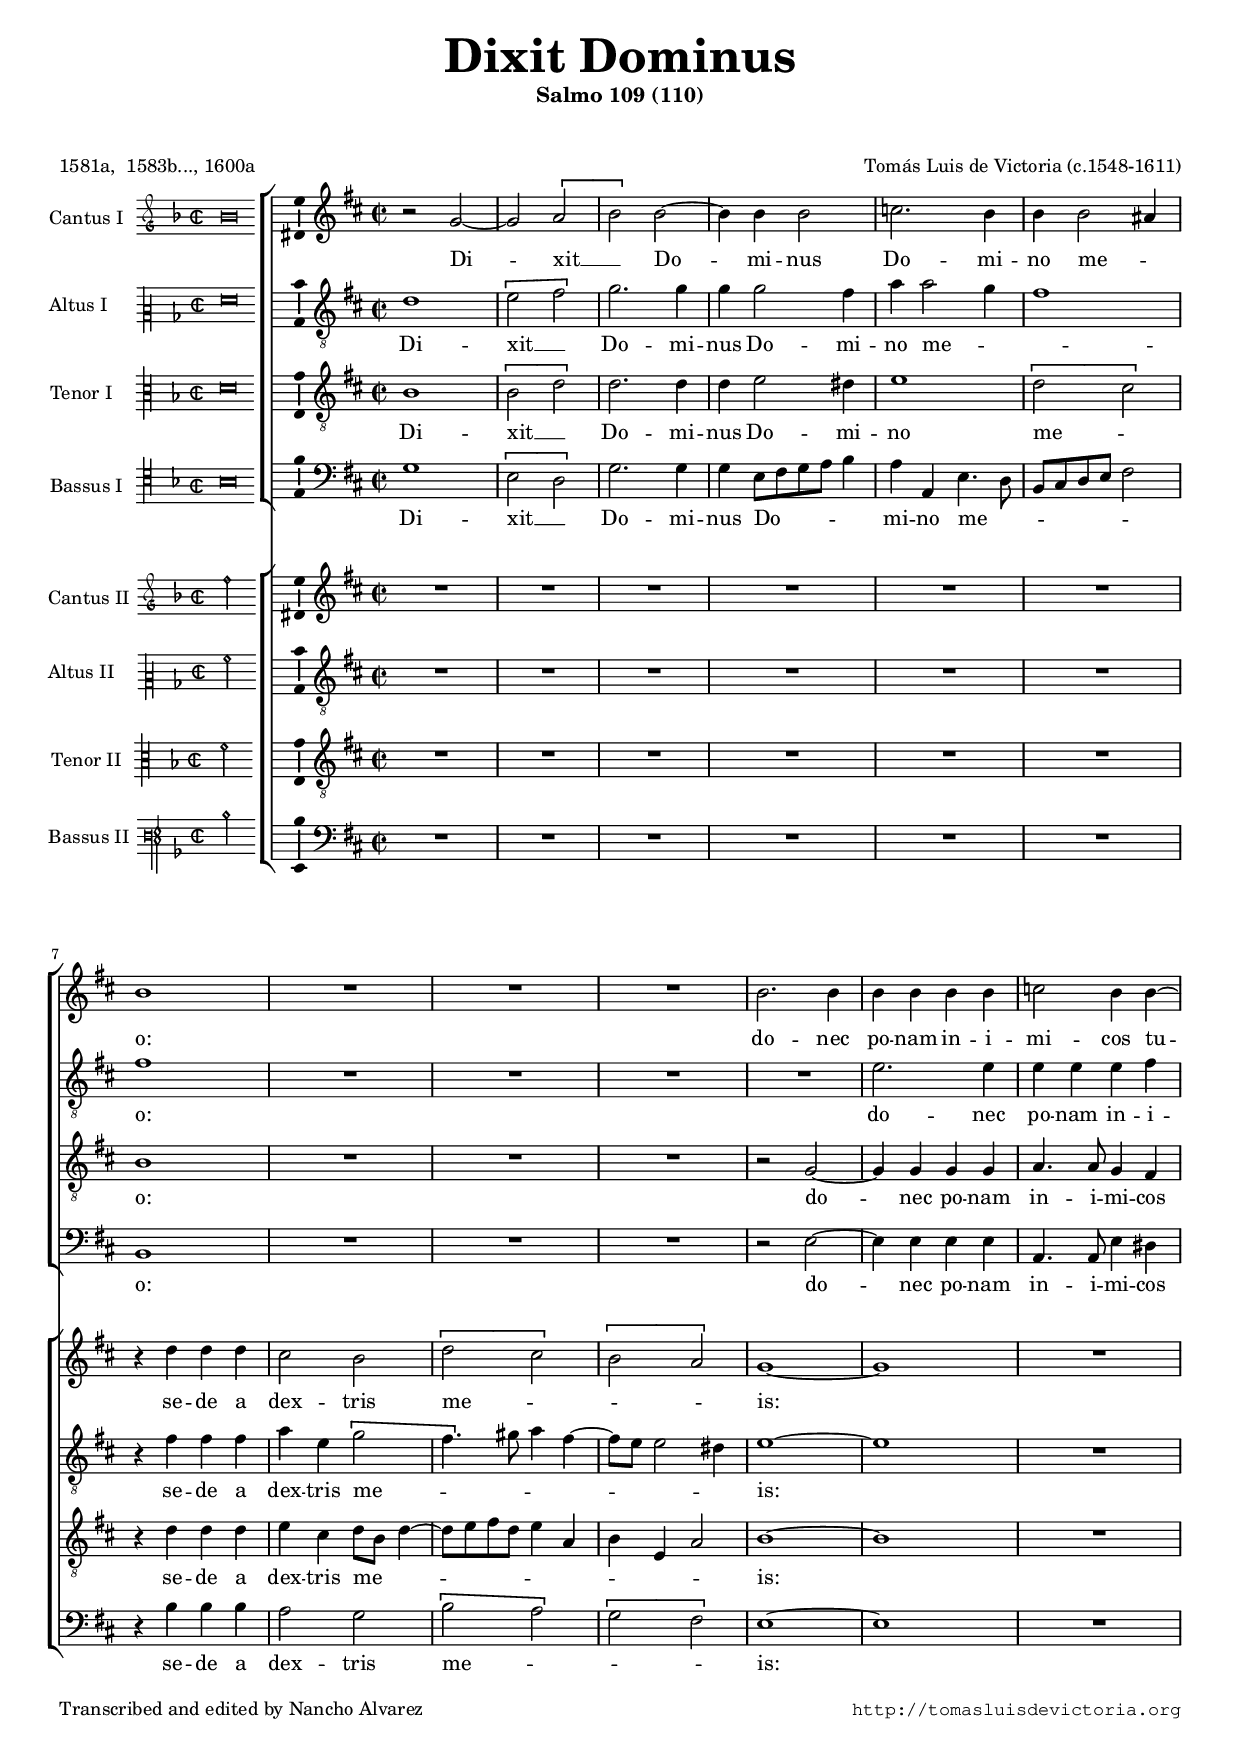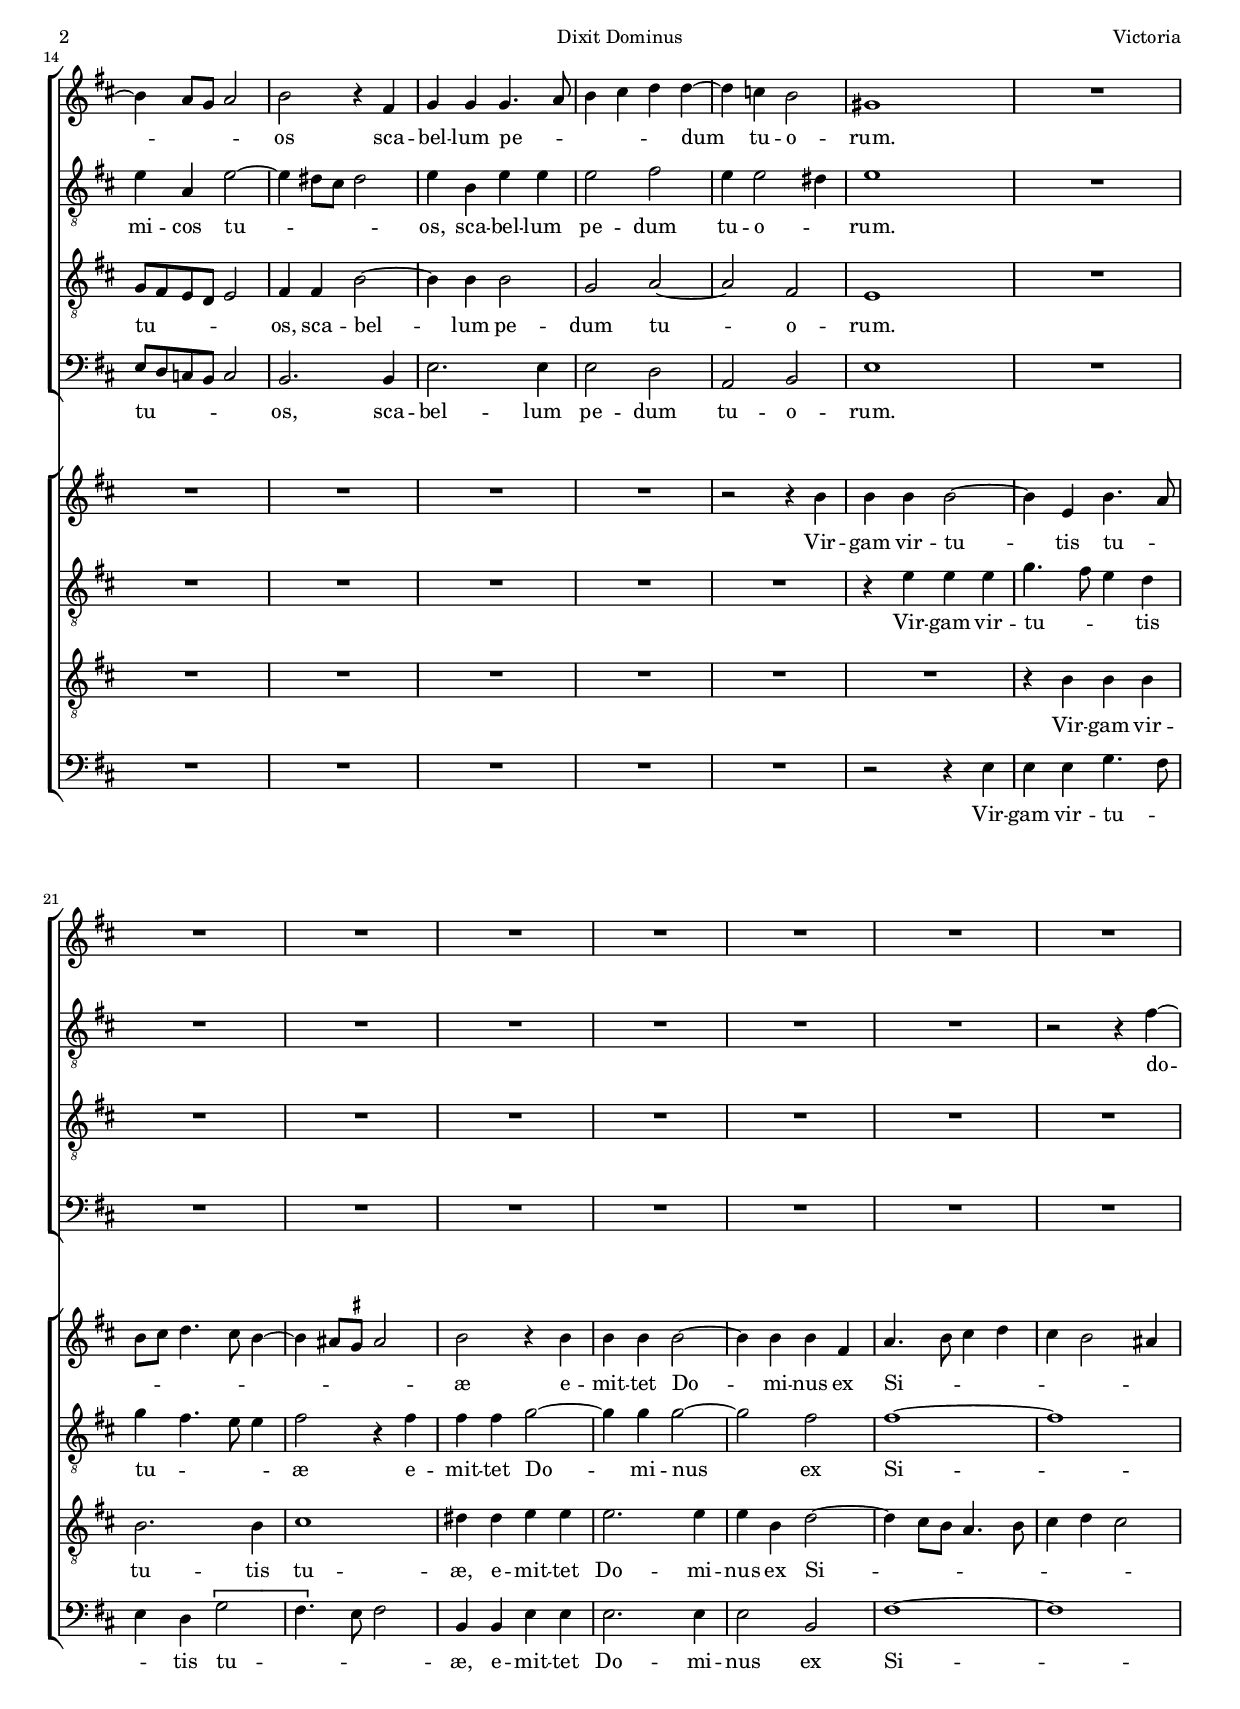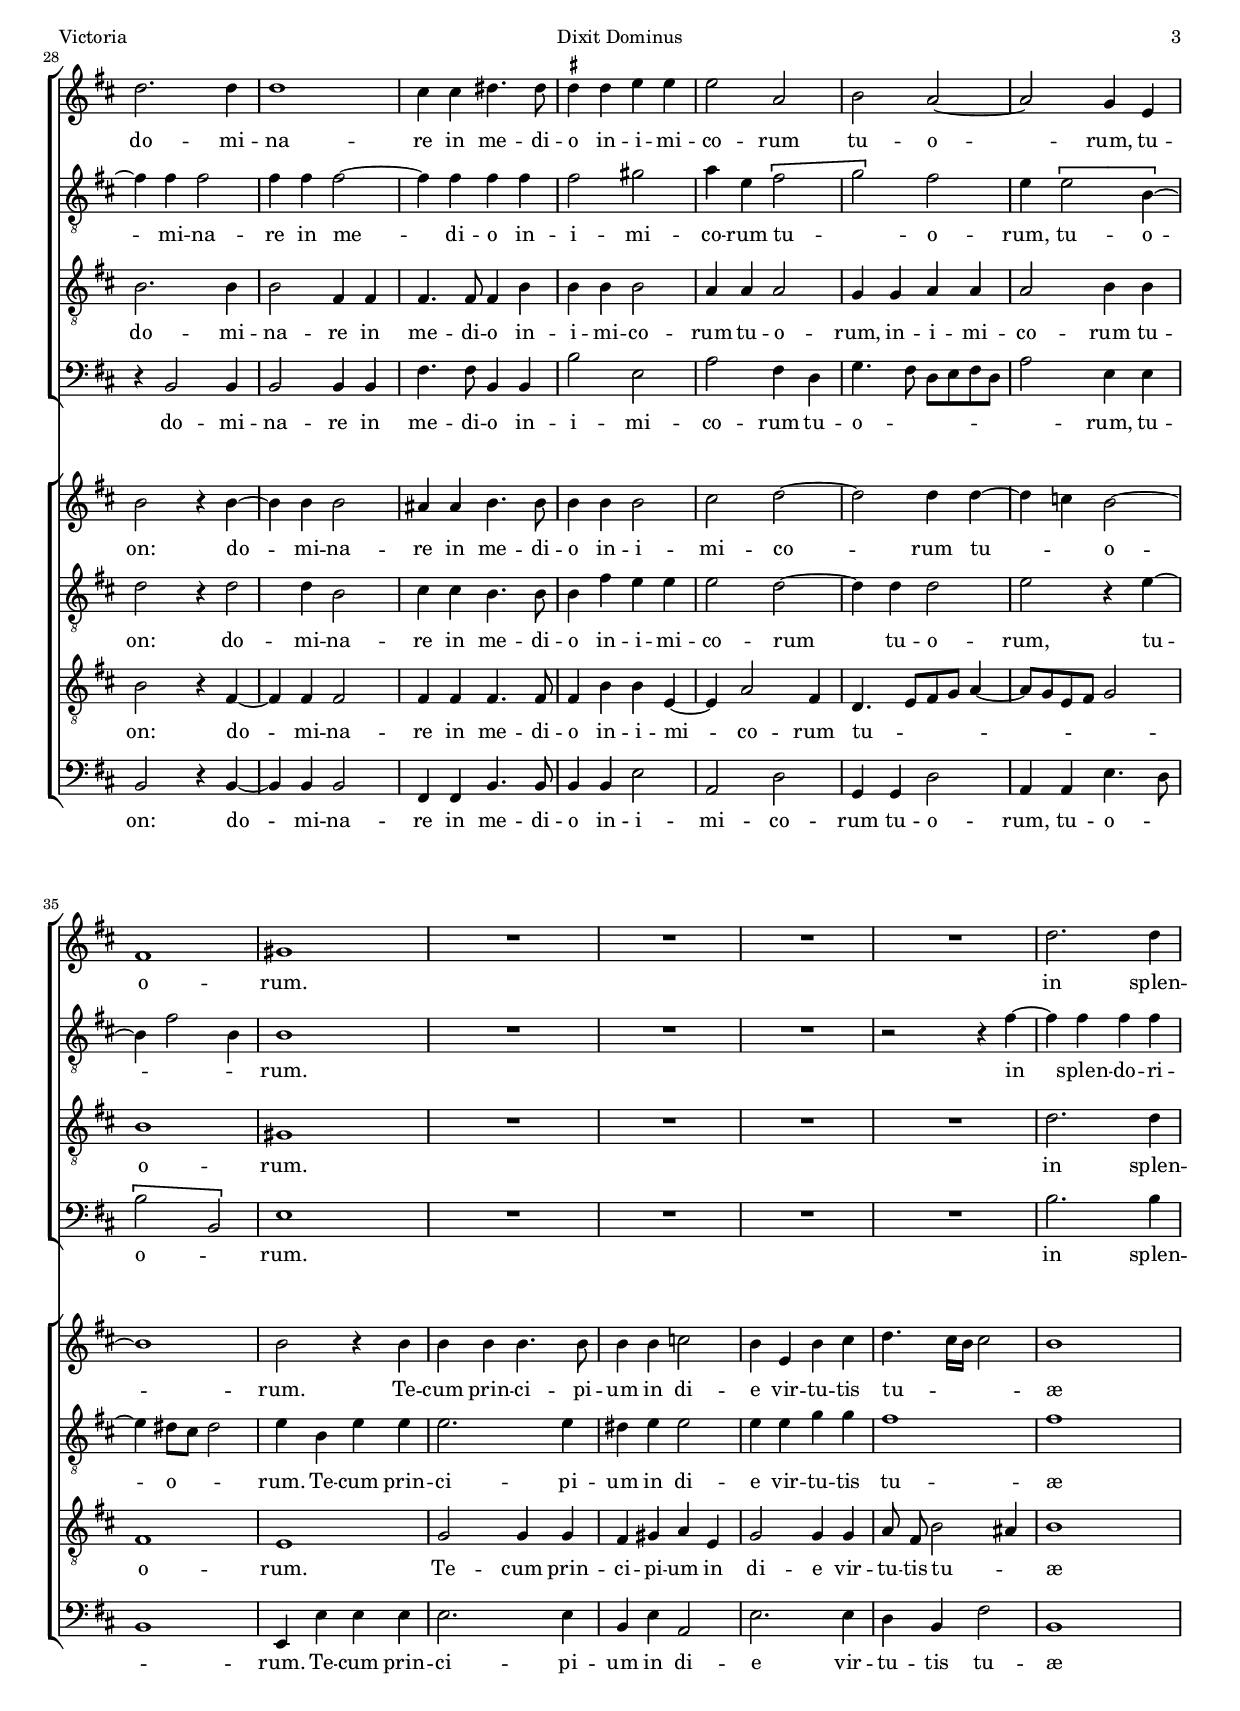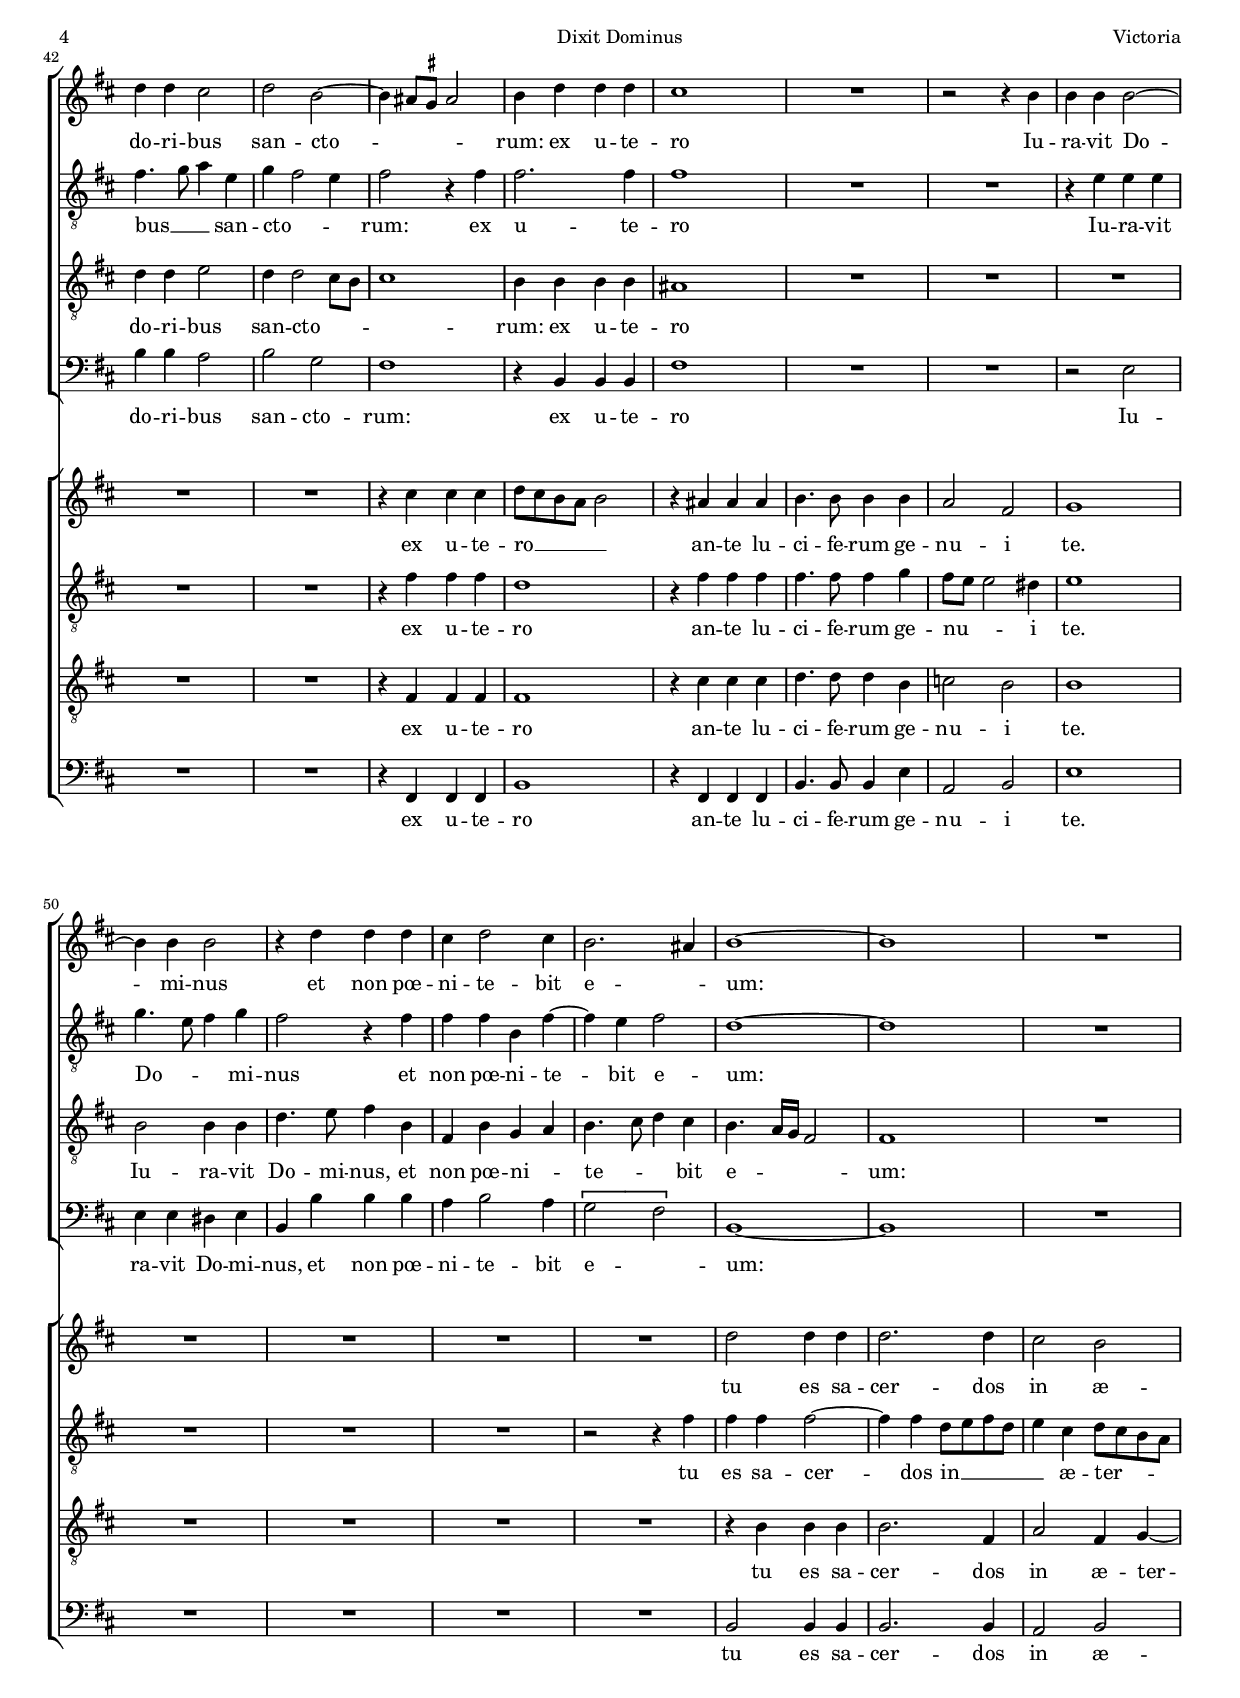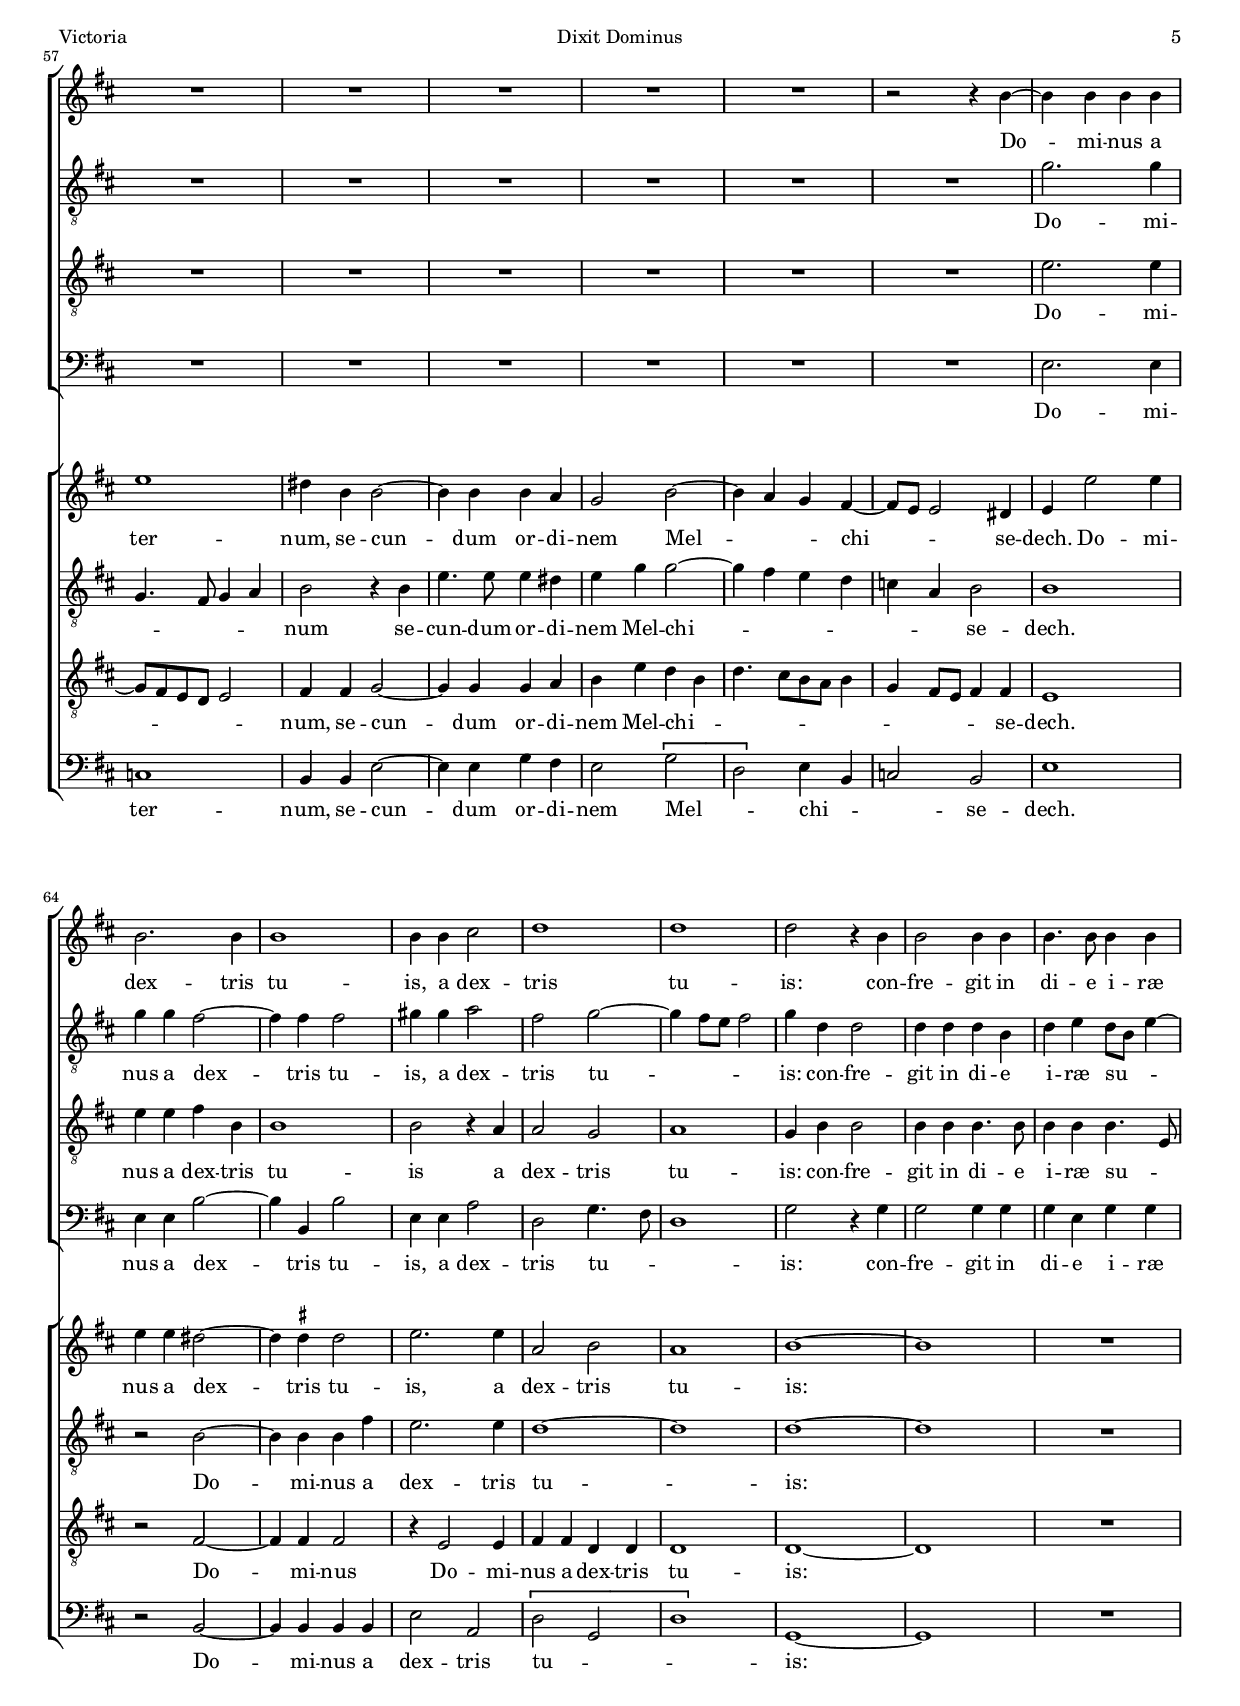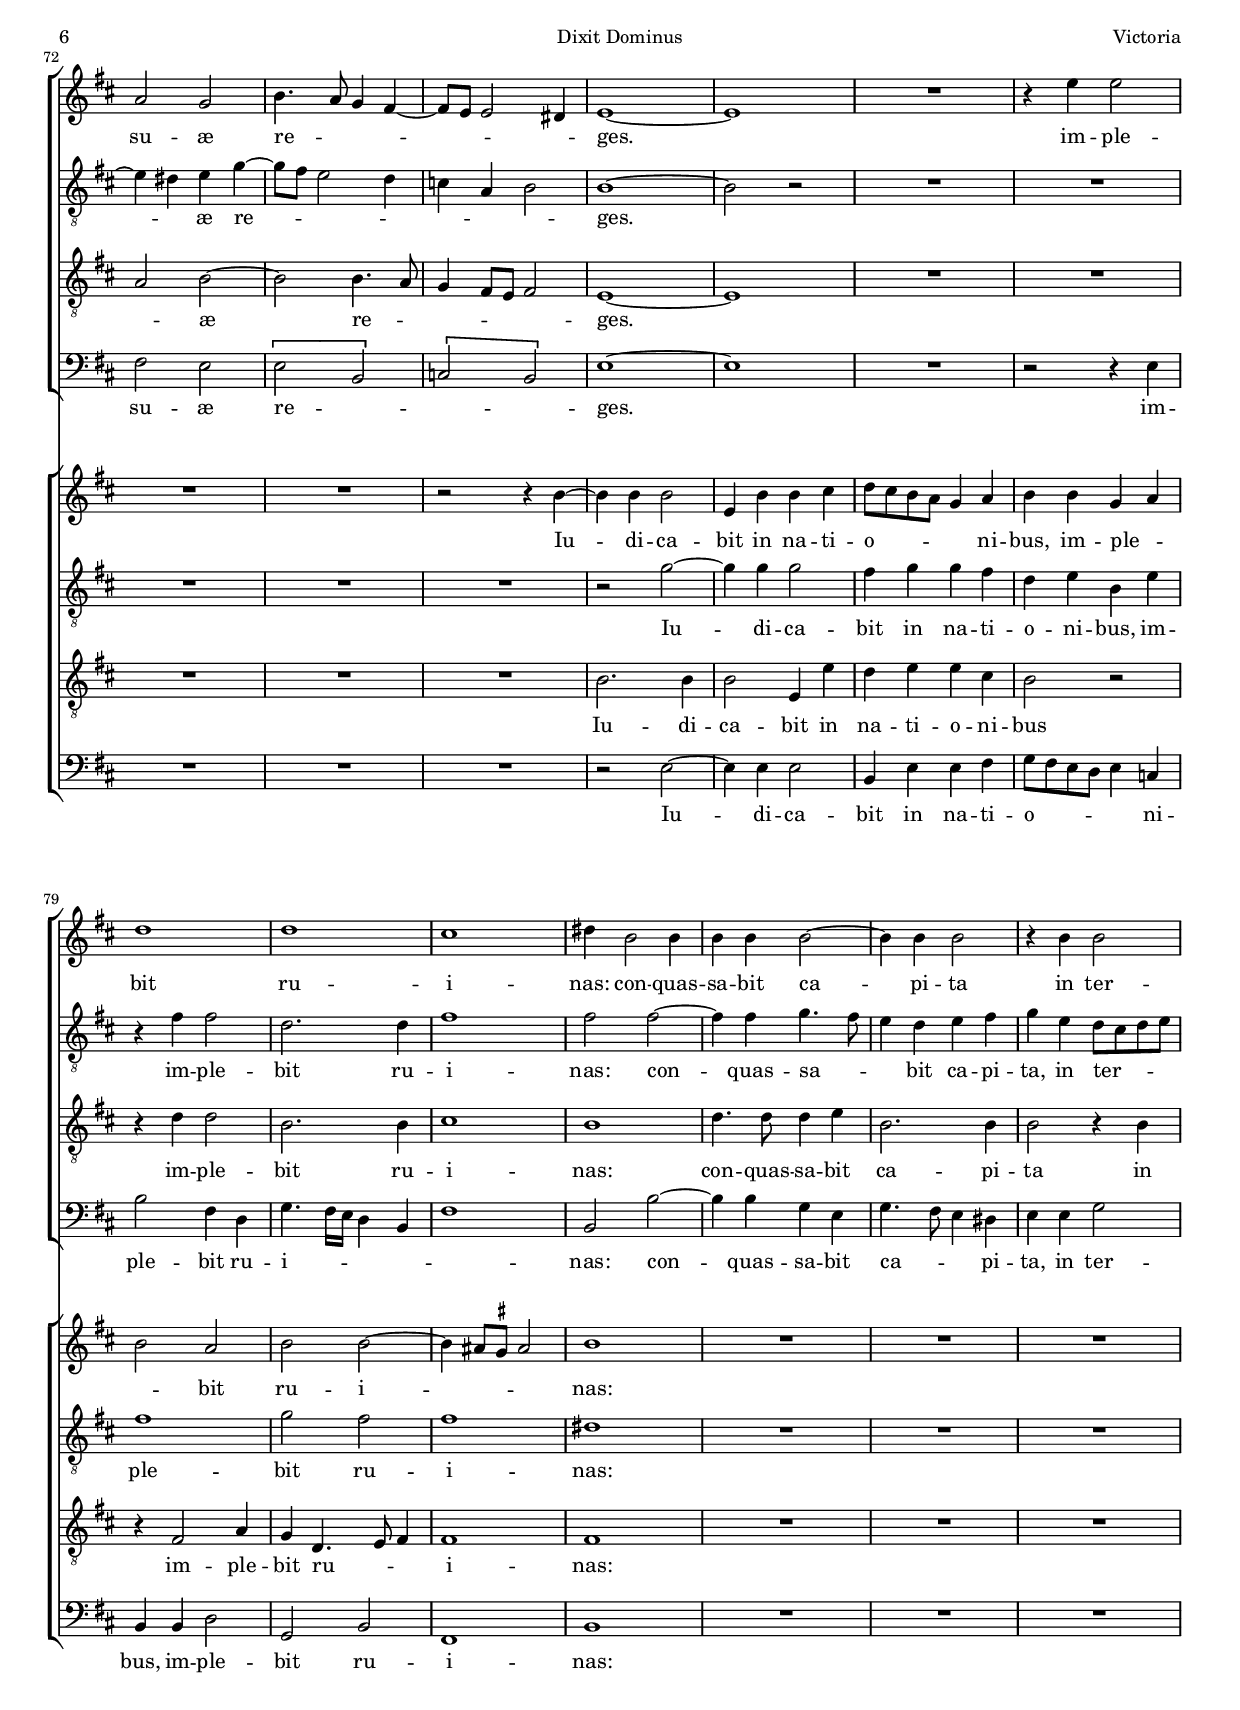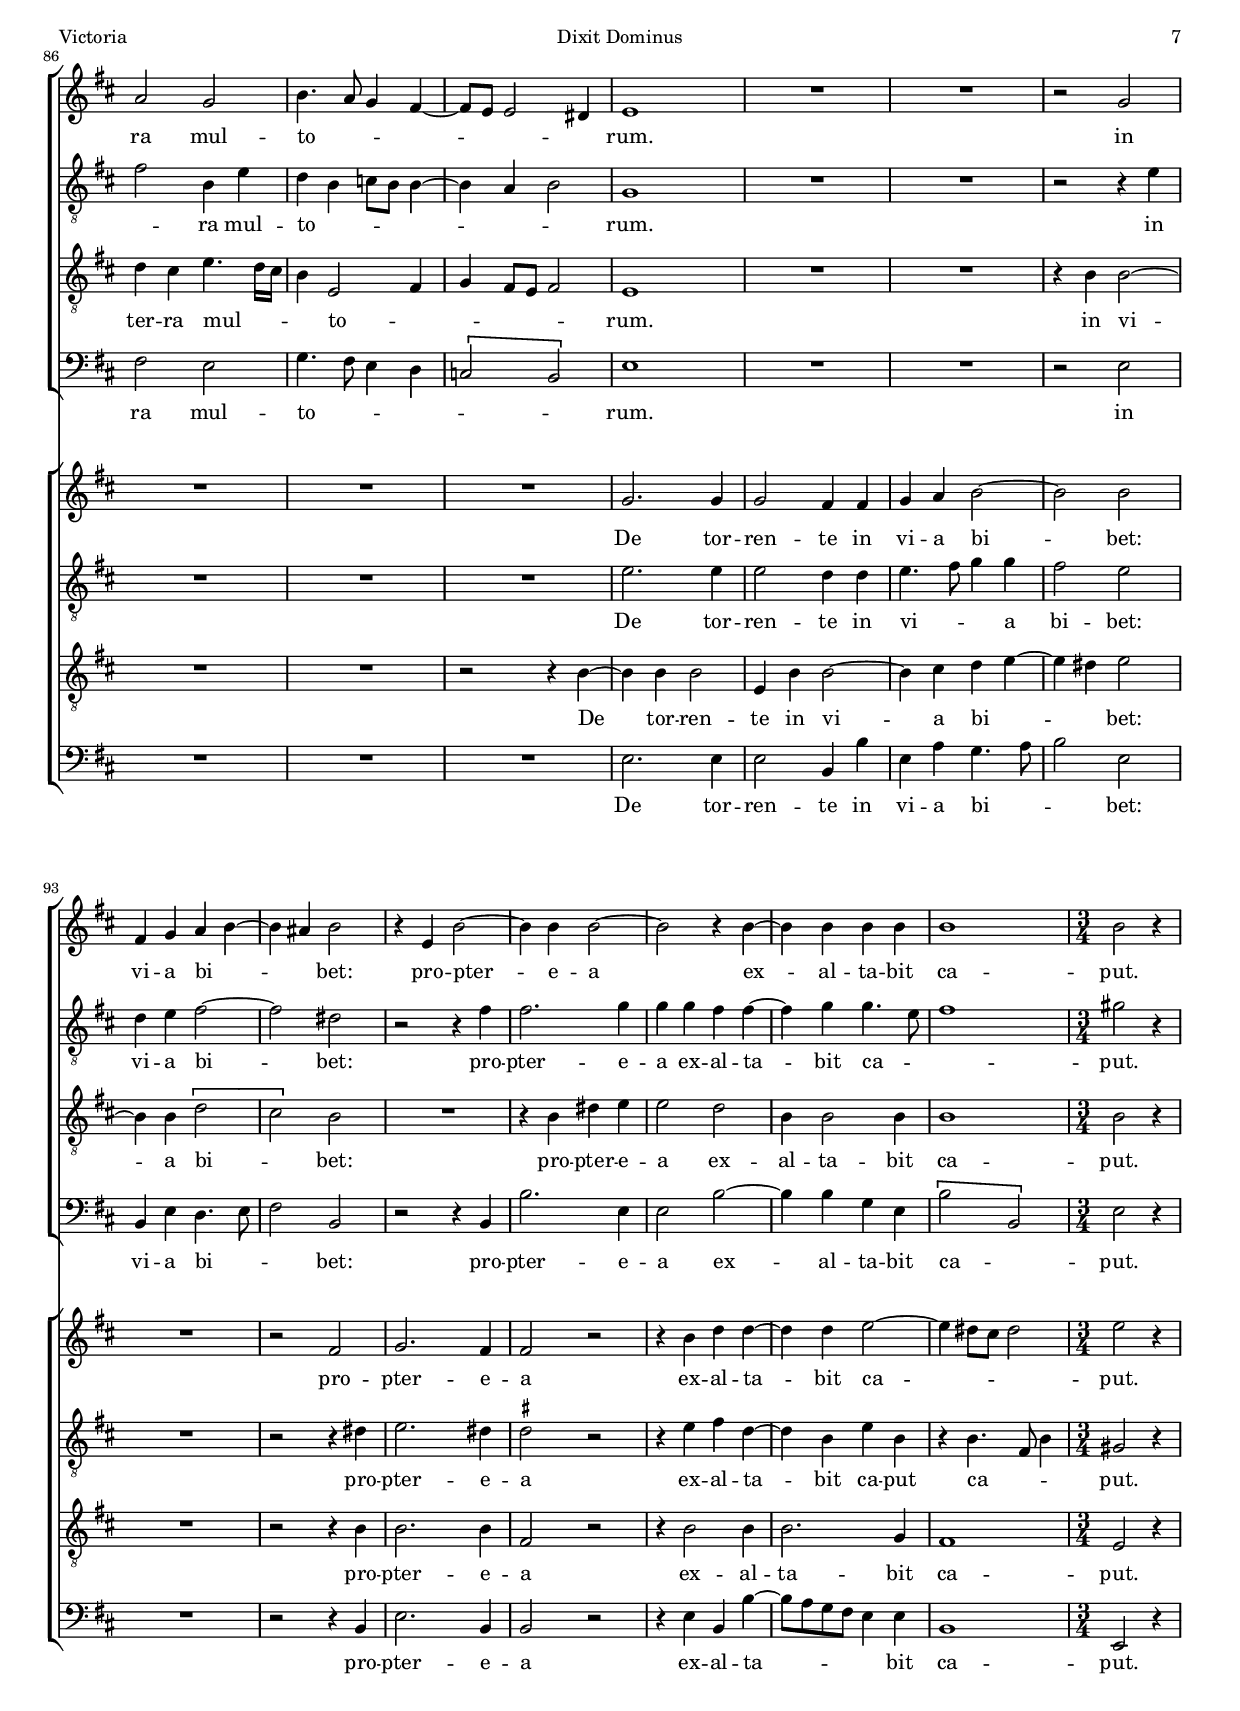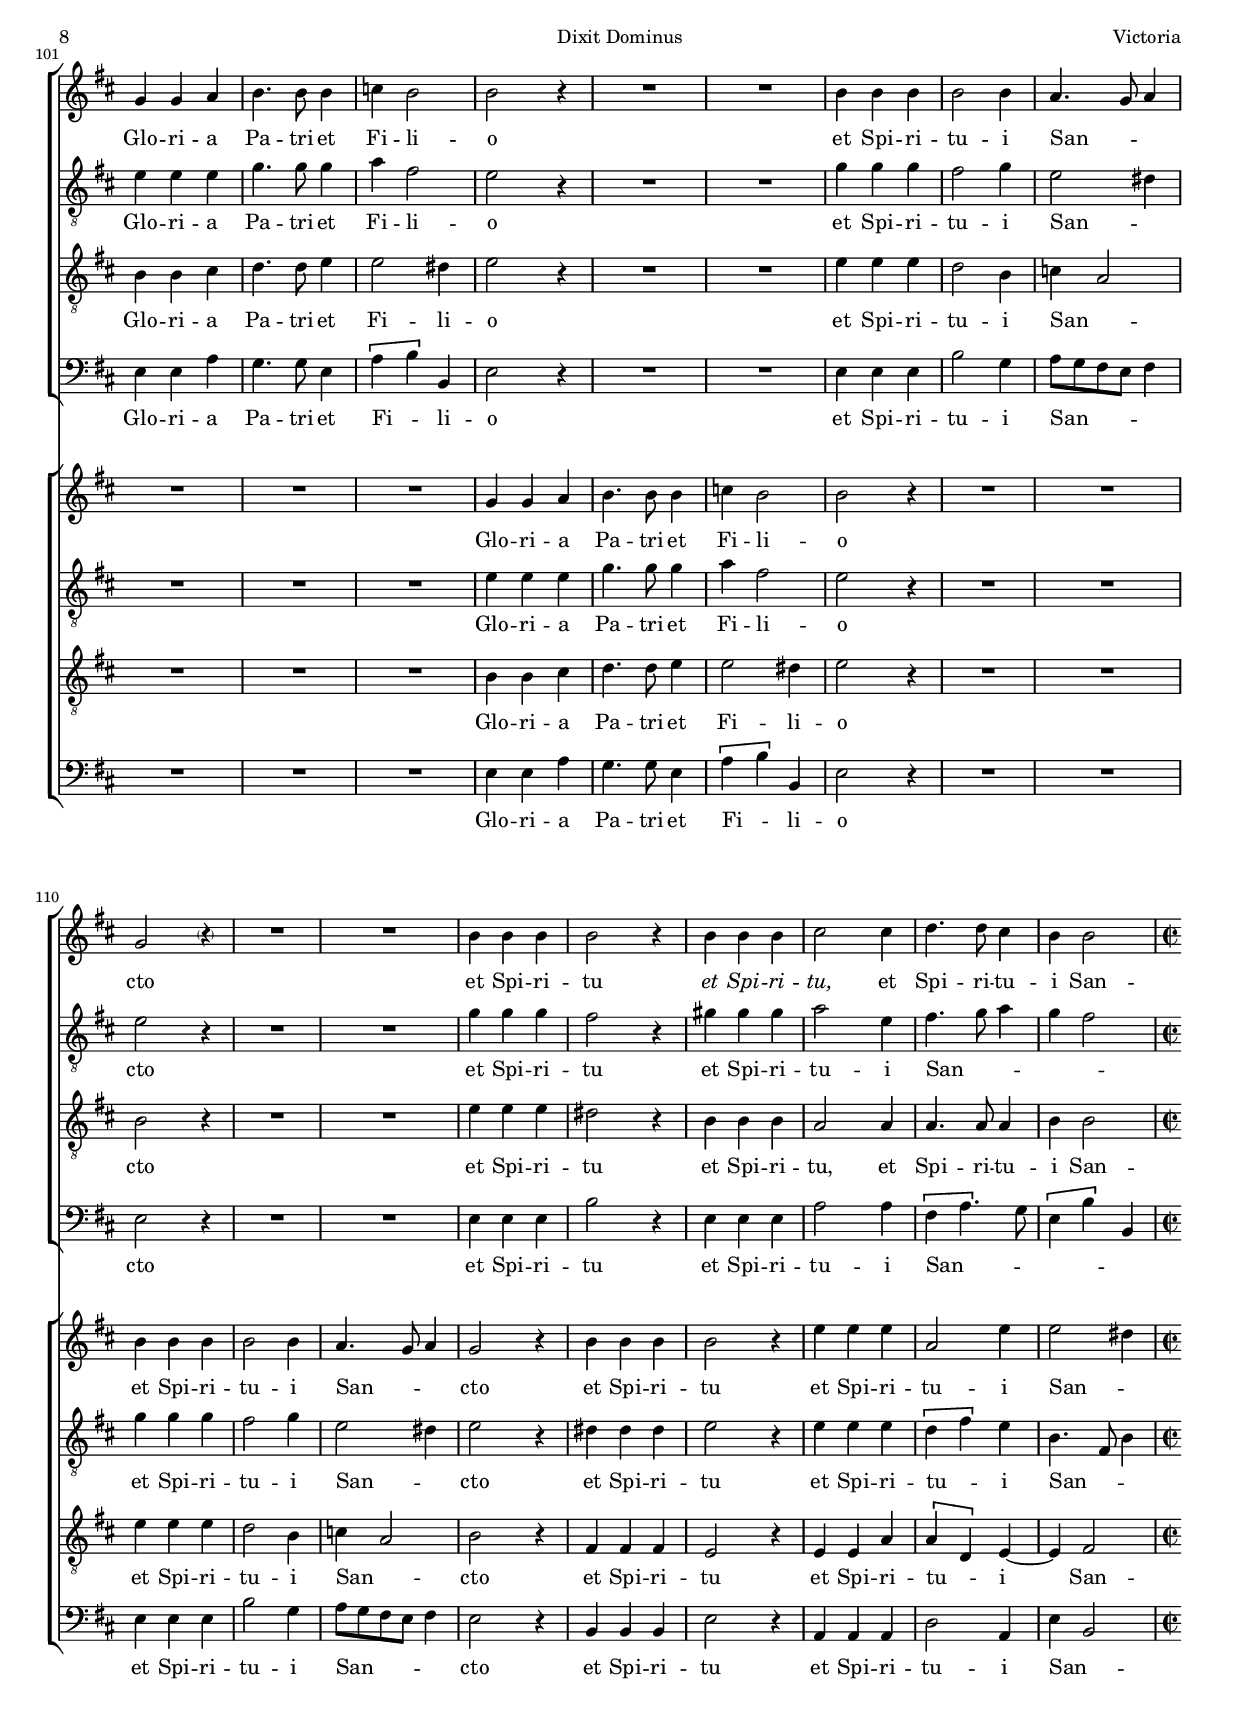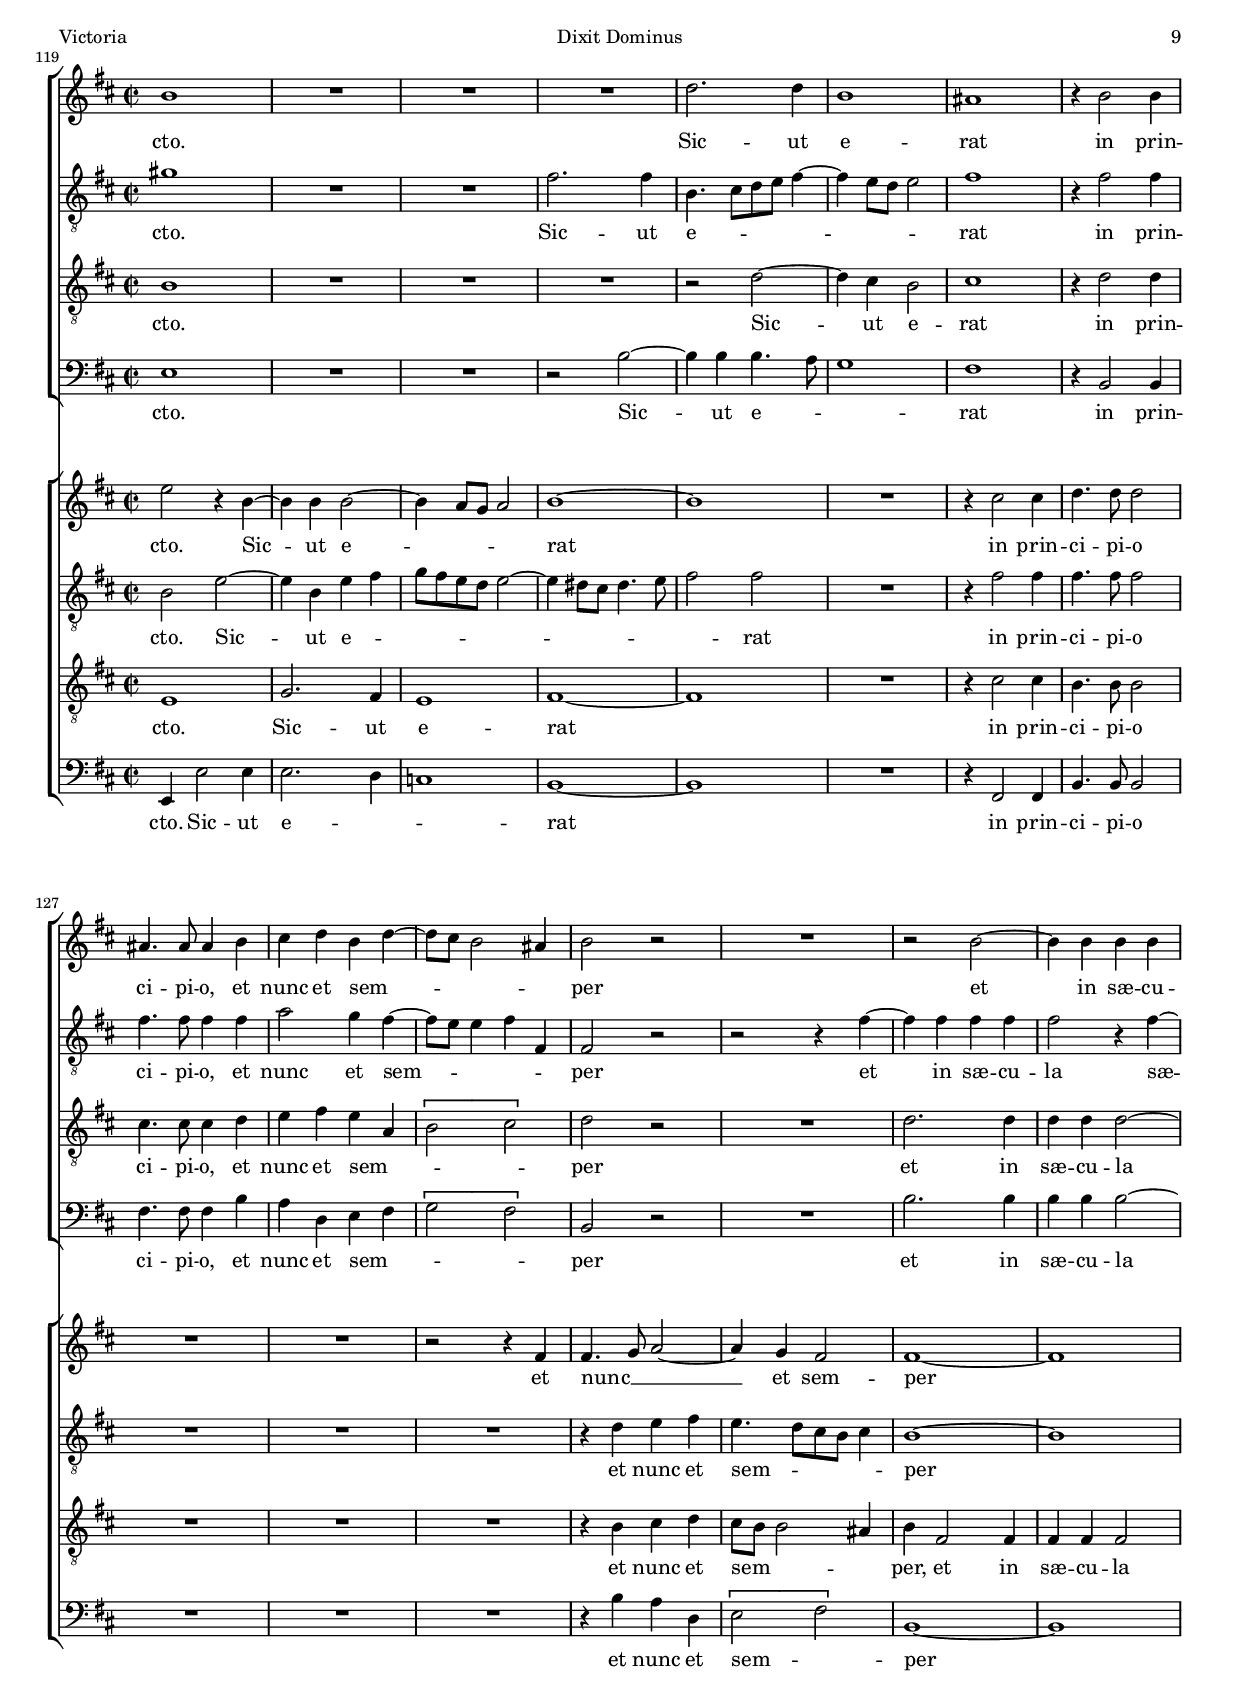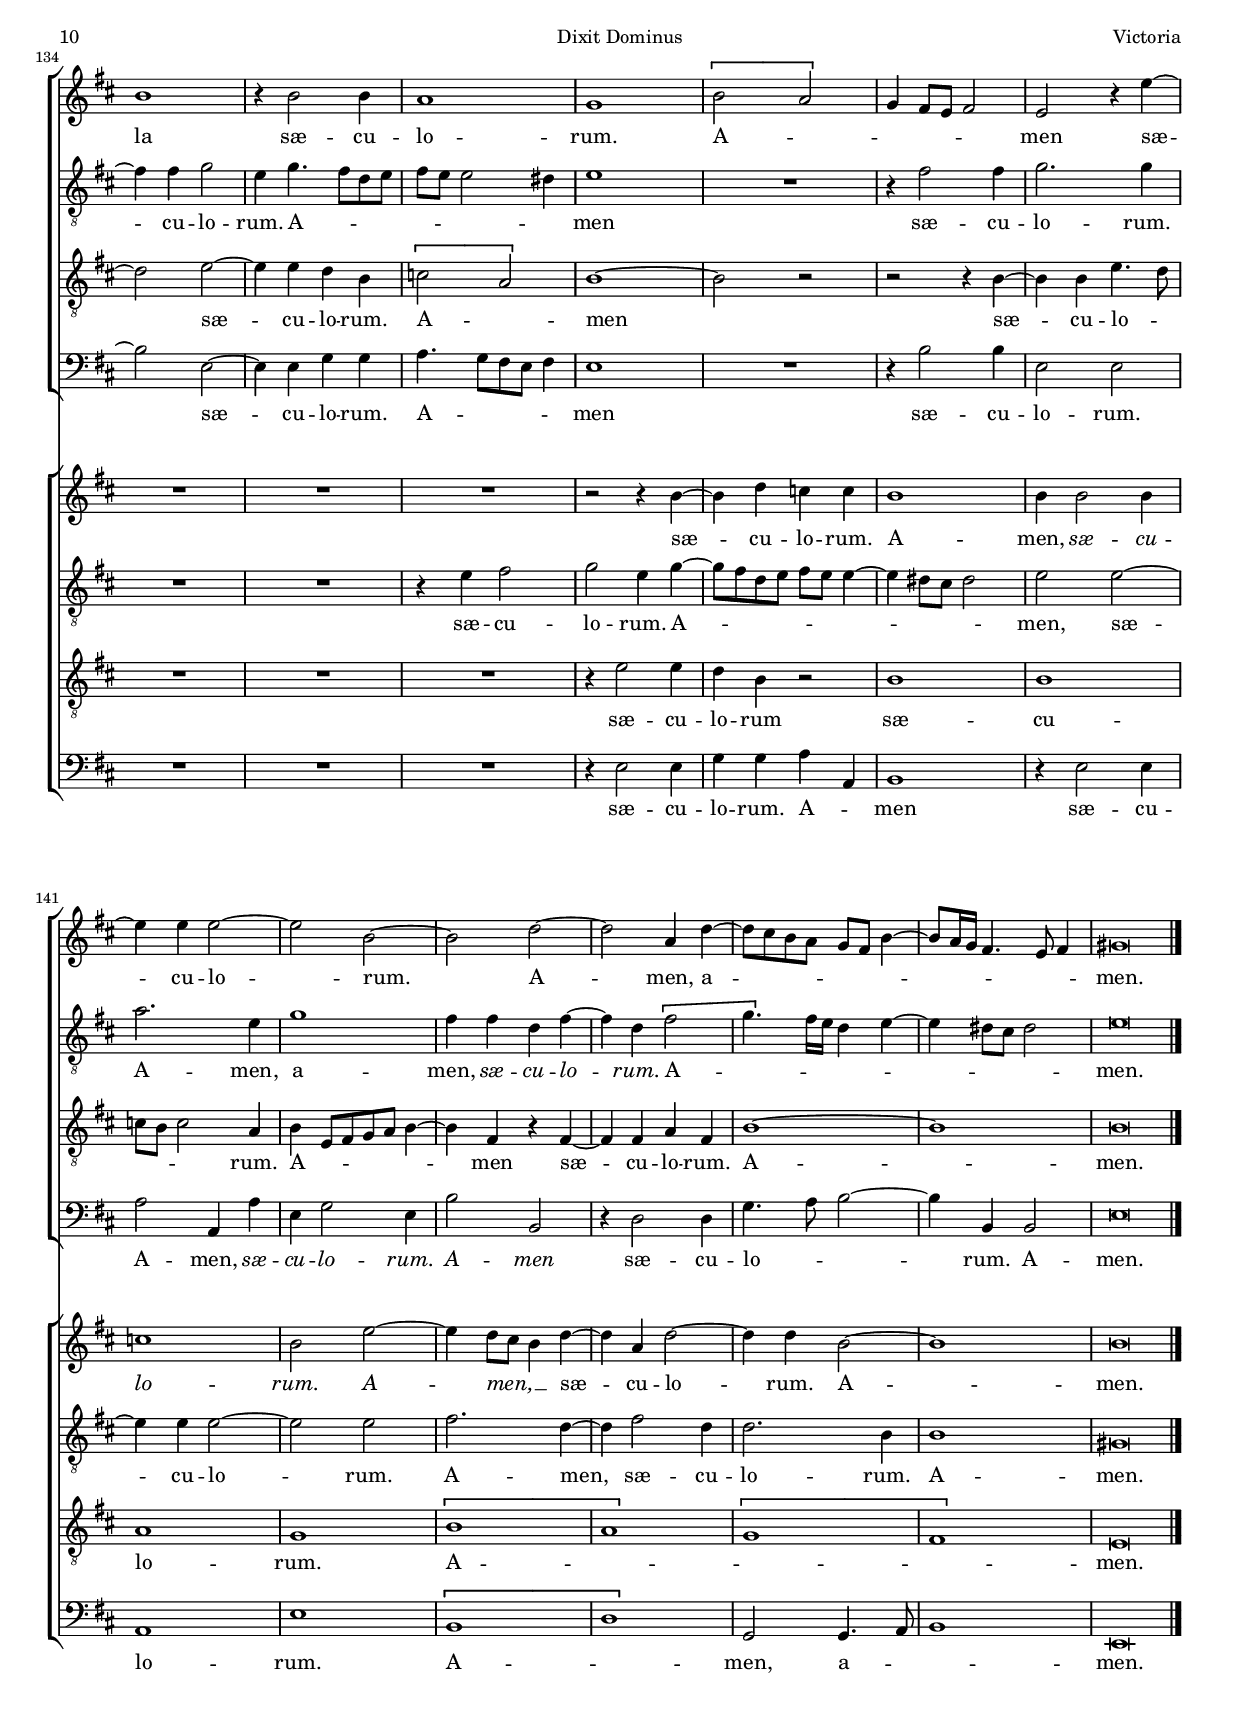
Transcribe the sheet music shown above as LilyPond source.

\version "2.18.0"

#(set-default-paper-size "a4")
#(set-global-staff-size 16.25)
#(ly:set-option 'point-and-click #f)
%mobile -s10.5 -i2.5

italicas=\override LyricText.font-shape = #'italic
rectas=\override LyricText.font-shape = #'upright
ss=\once \set suggestAccidentals = ##t
incipitwidth = 20

htitle="Dixit Dominus"
hcomposer="Victoria"

\header {
	title=\markup{\fontsize #4 "Dixit Dominus"}
	subtitle="Salmo 109 (110)"
	subsubtitle=\markup{\null \vspace #1.5 }
	composer="Tomás Luis de Victoria (c.1548-1611)"
        pdfauthor=\composer
	%opus="(-)"
	poet="1581a,  1583b..., 1600a"
	% se ha usado la version de 1589b en la transcripcion
	% la de 1603 tiene numerosas erratas
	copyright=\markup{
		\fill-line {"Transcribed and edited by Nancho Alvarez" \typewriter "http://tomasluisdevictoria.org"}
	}
%	tagline=""
}



global={\key c \major \time 2/2
        \skip 1*99 \time 3/4
	\skip 1*3/4*19
	\time 2/2 \skip 1*29 \bar "|."
}

cantus={
	r2 
	f'2 ~ 
	f' 
	\[g' 
%5
	a'\] 
	a' ~ 
	a'4 a' 
	a'2 
	bes'2. a'4
	a' a'2 gis'4 
	a'1 
%25
	R1*3	
	a'2. a'4 
	a' a' 
	a' a' 
%45
	bes'2 
	a'4 a' ~ 
	a' g'8 f' 
	g'2 
	a' 
%30
	r4 e' 
	f' f' 
	f'4. g'8 
	a'4 b' 
	c'' c'' ~ 
%35
	c'' bes' 
	a'2 
	fis'1
	R1*8
%55
	c''2. c''4 
	c''1
	b'4 b' 
%60
	cis''4. cis''8 
	\ss cis''4 cis'' 
	d'' d'' 
	d''2 
	g' 
%65
	a' 
	g' ~ 
	g' 
	f'4 d' 
	e'1
	fis' 
	R1*4
	c''2. c''4 
	c'' c'' 
	b'2 
%165
	c'' 
	a' ~ 
	a'4 gis'8 \ss fis' 
	gis'2 
	a'4 c'' 
%90
	c'' c'' 
	b'1
	R1
%95
	r2
	r4 a' 
	a' a' 
	a'2 ~ 
	a'4 a' 
%200
	a'2 
	r4 c'' 
	c'' c'' 
	b' c''2 b'4 
%205
	a'2. gis'4 
	a'1 ~ 
	a' 
	R1*6
	r2
	r4 a' ~ 
%245
	a' a' 
	a' a' 
	a'2. a'4 
	a'1
	a'4 a' 
	b'2 
	c''1
%235
	c''1
	c''2 
	r4 a' 
	a'2 
%280
	a'4 a' 
	a'4. a'8 
	a'4 a' 
	g'2 
	f' 
%285
	a'4. g'8 
	f'4 e' ~ 
	e'8 d' d'2 cis'4 
	d'1 ~ 
	d' 
	R1
%255
	r4 d'' 
	d''2 
	c''1
	c''1
	b' 
	cis''4 a'2 a'4 
%165
	a' a' 
	a'2 ~ 
	a'4 a' 
	a'2 
	r4 a' 
%270
	a'2 
	g' 
	f' 
	a'4. g'8 
	f'4 e' ~ 
%275
	e'8 d' d'2 cis'4 % errata en 1603, falta d'2
	d'1
	R1*2
	r2
	f'2 
%2165
	e'4 f' 
	g' a' ~ 
	a' gis' 
	a'2 
	r4 d' 
%290
	a'2 ~ 
	a'4 a' 
	a'2 ~ 
	a' 
	r4 a' ~ 
%295
	a' a' 
	a' a' 
	a'1
	
	%\once \override TextScript.X-offset = #-3.7
        %\once \override TextScript.padding = #2
        %s4*0^\markup{\raise #.5 \musicglyph #"timesig.mensural34" \larger \larger " (" \smaller \smaller \smaller \column {\raise #.9 3 \raise #1.2 2} \larger \larger ")"}
	
	a'2 r4 \break  
%400
	f'4 f' g' 
	a'4. a'8 a'4 
	bes'4 a'2 
	a' r4 
	R1*3/4 
%405
	R1*3/4 
	a'4 a' a' 
	a'2 a'4 
	g'4. f'8 g'4 
	f'2 \parenthesize r4 % en todas las ediciones apararece f'2. 
%420
	R1*3/4 
	R1*3/4 
	a'4 a' a' 
	a'2 r4 
	a' a' a' 
%425
	b'2 b'4 
	c''4. c''8 b'4 
	a' a'2 \break 

	
	a'1
%440
	R1*3 
	c''2. c''4 
	a'1
%430
	gis'1
	r4 a'2 a'4 
	gis'4. gis'8 %! g'4. gis'8 en 1603, 1589b y 1581a, pero gis'4. gis'8 en 1600a 
%435
	gis'4 a' 
	b' c'' 
	a' c'' ~ 
	c''8 b' a'2 gis'4 
%480
	a'2 r 
	R1
	r2 
%485
	a'2 ~ 
	a'4 a' 
	a' a' 
	a'1
%450
	r4 a'2 a'4 
	g'1
	f' 
	\[a'2 
	g'\] 
	f'4 e'8 d' 
	e'2 
%460
	d' 
	r4 d'' ~ 
	d'' d'' 
	d''2 ~ 
	d'' 
%465
	a' ~ 
	a' 
	c'' ~ 
	c'' 
	g'4 c'' ~ 
%470
	c''8 b' a' g' 
	f' e' a'4 ~ 
	a'8 g'16 f' e'4. d'8 e'4 
	fis'\breve*1/2
}

altus={
	c'1
	\[d'2 
	e'\] 
%5
	f'2. f'4 
	f' f'2 e'4 
	g' g'2 f'4 
	e'1
	e' 
%25
	R1*4 
	d'2. d'4 
%45
	d' d' 
	d' e' 
	d' g 
	d'2 ~ 
	d'4 cis'8 b 
%30
	cis'2 
	d'4 a 
	d' d' 
	d'2 
	e' 
%35
	d'4 d'2 cis'4 
	d'1
	R1*7
	r2 r4 e' ~ 
%55
	e' e' 
	e'2 
	e'4 e' 
	e'2 ~ 
	e'4 e' 
%60
	e' e' 
	e'2 
	fis' 
	g'4 d' 
	\[e'2 
%65
	f'\] 
	e' 
	d'4 \[d'2 a4 ~ \] % 1603 tiene un do en lugar de la 
	a e'2 a4 
	a1
	R1*3
	r2
%160
	r4 e' ~ 
	e' e' 
	e' e' 
	e'4. f'8 
	g'4 d' 
%165
	f' e'2 d'4 
	e'2 
	r4 e' 
	e'2. e'4 
	e'1
	R1*2 
	r4 d' 
	d' d' 
	f'4. d'8 
%200
	e'4 f' 
	e'2 
	r4 e' 
	e' e' 
	a e' ~ 
%205
	e' d' 
	e'2 
	c'1 ~ 
	c'1 
%220
	R1*7 
%245
	f'2. f'4 
	f' f' 
	e'2 ~ 
	e'4 e' 
%230
	e'2 
	fis'4 fis' 
	g'2 
	e' 
	f' ~ 
%235
	f'4 e'8 d' 
	e'2 
	f'4 c' 
	c'2 
	c'4 c' 
%280
	c' a 
	c' d' 
	c'8 a d'4 ~ 
	d' cis' 
	d' f' ~ 
%285
	f'8 e' d'2 c'4 
	bes g 
	a2 
	a1 ~ 
	a2 r
	R1*2 
	r4 e' 
	e'2 
	c'2. c'4 
	e'1
	e'2 
	e'2 ~
	e'4 e'4 
	f'4. e'8 
	d'4 c' % sugerir cis? 
	d' e' 
	f' d' 
%270
	c'8 b c' d' 
	e'2 
	a4 d' 
	c' a 
	bes8 a a4 ~ 
%275
	a g 
	a2 
	f1
	R1*2
	r2
	r4 d' 
%2165
	c' d' % sugerir cis? 
	e'2 ~ 
	e' 
	cis' 
	r2 
%290
	r4 e' 
	e'2. f'4 
	f' f' 
	e' e' ~ 
%295
	e' f' 
	f'4. d'8 
	e'1
	
	fis'2 r4  
%400
	d'4 d' d' 
	f'4. f'8 f'4 
	g' e'2 
	d' r4 
	R1*3/4 
%405
	R1*3/4 
	f'4 f' f' 
	e'2 f'4 
	d'2 cis'4 
	d'2 r4 
%420
	R1*3/4 
	R1*3/4 
	f'4 f' f' 
	e'2 r4 
	fis' fis' fis' 
%425
	g'2 d'4 
	e'4. f'8 g'4 
	f' e'2
	
	fis'1
%440
	R1*2 
	e'2. e'4 
	a4. b8[ 
	c' d'] e'4 ~ 
	e' d'8 c' 
	d'2 
%430
	e'1
	r4 e'2 e'4 
	e'4. e'8 
%435
	e'4 e' 
	g'2 
	f'4 e' ~ 
	e'8 d' d'4 
	e' e 
%480
	e2 r
	r2 
	r4 e' ~ 
	e' e' 
%485
	e' e' 
	e'2 
	r4 e' ~ 
	e' e' 
	f'2 
%450
	d'4 f'4. e'8 c' d' 
	e' d' d'2 cis'4 
	d'1
	R1
	r4 e'2 e'4 
%460
	f'2. f'4 
	g'2. d'4 
	f'1
	e'4 e' 
	c' e' ~ 
	e' c' 
	\[e'2 
%470
	f'4.\] e'16 d' 
	c'4 d' ~ 
	d' cis'8 b 
	cis'2 
	d'\breve*1/2
}

tenor={
	a1
	\[a2 
	c'\] 
%5
	c'2. c'4 
	c' d'2 cis'4 
	d'1
	\[c'2 
	b\] 
	a1
%25
	R1*3
	r2
	f2 ~ 
	f4 f 
	f f 
%45
	g4. g8 
	f4 e 
	f8 e d c 
	d2 
	e4 e 
%30
	a2 ~ 
	a4 a 
	a2 
	f 
	g ~ 
%35
	g 
	e 
	d1
	R1*8
%55
	a2. a4 
	a2 
	e4 e 
	e4. e8 
%60
	e4 a 
	a a 
	a2 
	g4 g 
	g2 
%65
	f4 f 
	g g 
	g2 
	a4 a 
	a1
	fis 
	R1*4
	c'2. c'4 
	c' c' 
	d'2 
%165
	c'4 c'2 b8 a 
	b1
	a4 a 
%90
	a a 
	gis1
	R1*3 
	a2 
%200
	a4 a 
	c'4. d'8 
	e'4 a 
	e a 
	f g 
%205
	a4. b8 
	c'4 b 
	a4. g16 f 
	e2 
	e1
	R1*7
%245
	d'2. d'4 
	d' d' 
	e' a 
	a1
	a2 
	r4 g 
	g2 
	f 
%235
	g1
	f4 a 
	a2 
	a4 a 
%280
	a4. a8 
	a4 a 
	a4. d8 
	g2 
	a ~ 
%285
	a 
	a4. g8 
	f4 e8 d 
	e2 
	d1 ~ 
%250
	d
	R1*2
	r4 c' 
	c'2 
	a2. a4 
	b1 
	a1
%165
	c'4. c'8 
	c'4 d' 
	a2. a4 
	a2 
%270
	r4 a 
	c' b % b c' en 1589b 
	d'4. c'16 b 
	a4 d2 e4 
%275
	f e8 d 
	e2 
	d1
	R1*2
	r4 a 
	a2 ~ 
%2165
	a4 a 
	\[c'2 
	b\] 
	a 
	R1 
	r4 a 
	cis' d' 
	d'2 
	c' 
%295
	a4 a2 a4 
	a1
	
	a2 r4 
%400
	a4 a b 
	c'4. c'8 d'4 
	d'2 cis'4 
	d'2 r4 
	R1*3/4 
%405
	R1*3/4 
	d'4 d' d' 
	c'2 a4 
	bes g2 
	a r4 
%420
	R1*3/4 
	R1*3/4 
	d'4 d' d' 
	cis'2 r4 
	a a a 
%425
	g2 g4 
	g4. g8 g4 
	a a2
	
	a1
%440
	R1*3
	r2
	c'2 ~ 
	c'4 b 
	a2 
%430
	b1
	r4 c'2 c'4
	b4. b8 
%435
	b4 c' 
	d' e' 
	d' g 
	\[a2 
	b\]
%480
	c' %! cis en 1581a 
	r2
	R1
	c'2. c'4 
	c' c' 
	c'2 ~ 
	c' 
	d' ~ 
%450
	d'4 d' 
	c' a 
	\[bes2 
	g\] 
	a1 ~ 
	a2
	r
	r
	r4 a ~ 
%460
	a a 
	d'4. c'8 
	bes a bes2 g4 
	a d8[ e 
%465
	f g] a4 ~ 
	a e 
	r e ~ 
	e e 
	g e 
%470
	a1 ~
	a 
	a\breve*1/2
}

bassus={
	f1
	\[d2 
	c\] 
%5
	f2. f4
	f d8[ e 
	f g] a4 
	g g, 
%20
	d4. c8 
	a, b, c d 
	e2 
	a,1
	R1*3
	r2 
	d2 ~ 
	d4 d 
	d d 
%45
	g,4. g,8 
	d4 cis 
	d8 c bes, a, 
	bes,2 
	a,2. a,4 
	d2. d4 
	d2 
	c 
%35
	g, 
	a, 
	d1
	R1*8
%55
	r4 a,2 a,4 
	a,2 
	a,4 a, 
	e4. e8 
%60
	a,4 a, 
	a2 
	d 
	g2 e4 c % asi esta en 1603 y 1589b 
%65
	f4. e8 
	c d e c 
	g2 
	d4 d 
	\[a2 
%70
	a,\] 
	d1
	R1*4 
	a2. a4 
	a a 
	g2 
%165
	a 
	f 
	e1
	r4 a, 
%90
	a, a, 
	e1
	R1*2
	r2 
	d2 
	d4 d 
%200
	cis d 
	a, a 
	a a 
	g a2 g4 
%205
	\[f2 
	e\] 
	a,1 ~ 
	a, 
	R1*7
%245
	d2. d4 
	d d 
	a2 ~ 
	a4 a, 
%230
	a2 
	d4 d 
	g2 
	c 
	f4. e8 
%235
	c1
	f2 
	
	r4 f 
	f2 
%280
	f4 f 
	f d 
	f f 
	e2 
	d 
%285
	\[d 
	a,\] 
	\[bes, 
	a,\] 
	d1 ~ 
%250
	d 
	R1
	r2
	r4 d 
	a2 
	e4 c 
	f4. e16 d 
%160
	c4 a, 
	e1
	a,2 
	a ~ 
%165
	a4 a 
	f d 
	f4. e8 
	d4 cis 
	d d 
%270
	f2 
	e 
	d 
	f4. e8 
	d4 c 
%275
	\[bes,2 
	a,\] 
	d1
	R1*2
	r2 
	d2 
%2165
	a,4 d 
	c4. d8 
	e2 
	a, 
	r2 
%290
	r4 a, 
	a2. d4 
	d2 
	a ~ 
%295
	a4 a 
	f d 
	\[a2 
	a,\] 
	d2 r4  
%400
	d4 d g 
	f4. f8 d4 
	\[g a\] a, 
	d2 r4 
	R1*3/4 
%405
	R1*3/4 
	d4 d d 
	a2 f4 
	g8 f e d e4 
	d2 r4 
%420
	R1*3/4 
	R1*3/4 
	d4 d d 
	a2 r4 
	d d d 
%425
	g2 g4 
	\[e g4.\] f8 
	\[d4 a\] a, 
	
	d1
%440
	R1*2
	r2
%445
	a2 ~ 
	a4 a 
	a4. g8 
	f1
%430
	e1
	r4 a,2 a,4 
	e4. e8 
%435
	e4 a 
	g c 
	d e 
	\[f2 
	e\] 
%480
	a,
	r2
	R1 
	a2. a4 
	a a 
	a2 ~ 
	a 
	d ~ 
%450
	d4 d 
	f f 
	g4. f8[ 
	e d] e4 
	d1
	R1
	r4 a2 a4 
%460
	d2 
	d 
	g 
	g,4 g 
	d f2 d4 
	a2 
	a, 
	r4 c2 c4 
%470
	f4. g8 
	a2 ~ 
	a4 a, 
	a,2 
	d\breve*1/2 
}

cantusdos={
	R1*6
	r4 c'' 
	c'' c'' 
%25
	b'2 
	a' 
	\[c'' 
	b'\] 
	\[a' 
%40
	g'\] 
	f'1 ~ 
	f' 
%45
	R1*5
	r2 
	r4 a' 
	a' a' 
	a'2 ~ 
	a'4 d' 
%80
	a'4. g'8 
	a' b' c''4. b'8 a'4 ~ 
	a' gis'8 \ss fis' 
	gis'2 
%85
	a' 
	r4 a' 
	a' a' 
	a'2 ~ 
	a'4 a' 
%50
	a' e' 
	g'4. a'8 
	b'4 c'' 
	b' a'2 gis'4 
%55
	a'2 
	r4 a' ~ 
	a' a' 
	a'2 
	gis'4 gis' 
%60
	a'4. a'8 
	a'4 a' 
	a'2 
	b' 
	c'' ~ 
%65
	c'' 
	c''4 c'' ~ 
	c'' bes' 
	a'2 ~ 
	a'1
	a'2 
	r4 a' 
	a' a' 
	a'4. a'8 
%75
	a'4 a' 
	bes'2 
	a'4 d' 
	a' b' 
	c''4. b'16 a' 
%160
	b'2 
	a'1
	R1*2
	r4 b' 
	b' b' 
	c''8 b' a' g' 
%90
	a'2 
	r4 gis' 
	gis' gis' 
	a'4. a'8 
	a'4 a' 
%95
	g'2 
	e' 
	f'1
	R1*4 
	c''2 
	c''4 c'' 
	c''2. c''4 
	b'2 
	a' 
	d''1
%225
	cis''4 a' 
	a'2 ~ 
	a'4 a' 
	a' g' 
	f'2 
%240
	a' ~ 
	a'4 g' 
	f' e' ~ 
	e'8 d' d'2 cis'4
%245
	d' d''2 d''4 
	d'' d'' 
	cis''2 ~ 
	cis''4 \ss cis'' 
%230
	cis''2 
	d''2. d''4 
	g'2 
	a' 
%235
	g'1
	a'1 ~ 
	a' 
	R1*3
	r2 
	r4 a' ~ 
	a' a' 
%250
	a'2 
	d'4 a' 
	a' b' 
	c''8 b' a' g' 
	f'4 g' 
%255
	a' a' 
	f' g' 
	a'2 
	g' 
	a' 
%160
	a' ~ 
	a'4 gis'8 \ss fis' 
	gis'2 
	a'1
%165
	R1*6 
	f'2. f'4 
	f'2 
%2160
	e'4 e' 
	f' g' 
	a'2 ~ 
	a' 
	a' 
%2165
	R1
	r2 
	e'2 
	f'2. e'4 
	e'2 
	r2
	r4 a' 
	c'' c'' ~ 
%295
	c'' c'' 
	d''2 ~ 
	d''4 cis''8 b' 
	cis''2 
	d''2 r4 
%400
	R1*3/4 
	R1*3/4 
	R1*3/4 
	f'4 f' g' 
	a'4. a'8 a'4 
%405
	bes' a'2 
	a' r4 
	R1*3/4 
	R1*3/4 
	a'4 a' a' 
%420
	a'2 a'4 
	g'4. f'8 g'4 
	f'2 r4 
	a' a' a' 
	a'2 r4 
%425
	d'' d'' d'' 
	g'2 d''4 
	d''2 cis''4
	
	d''2 
	r4 a' ~ 
%440
	a' a' 
	a'2 ~ 
	a'4 g'8 f' %! gis' en 1603 y 1589b: sexta aumentada!!!! en 1581a: g' 
	g'2 
	a'1 ~ 
%445
	a' 
	R1
%430
	r4 b'2 b'4 
	c''4. c''8 
	c''2 
	R1*2
	r2 
	r4 e' 
%480
	e'4. f'8 
	g'2 ~ 
	g'4 f' 
	e'2 
	e'1 ~ 
%485
	e' 
	R1*3
	r2  
%455
	r4 a' ~ 
	a' c'' 
	bes' bes' 
	a'1
%460
	a'4 a'2 a'4 
	bes'1
	a'2 
%465
	d'' ~ 
	d''4 c''8 b' 
	a'4 c'' ~ 
	c'' g' 
	c''2 ~ 
%470
	c''4 c'' 
	a'2 ~ 
	a'1
	a'\breve*1/2
}

altusdos={
	R1*6
	r4 e' 
	e' e' 
%25
	g' d' 
	\[f'2 
	e'4.\] fis'8 
	g'4 e' ~ 
	e'8 d' d'2 cis'4 
	d'1 ~ 
	d' 
%45
	R1*6
	r4 d' 
	d' d' 
	f'4. e'8 
%80
	d'4 c' 
	f' e'4. d'8 d'4 
	e'2 
	r4 e' 
%85
	e' e' 
	f'2 ~ 
	f'4 f' 
	f'2 ~ 
	f' 
%50
	e' 
	e'1 ~ 
	e' 
%55
	c'2 
	r4 c'2 c'4 
	a2 
	b4 b 
%60
	a4. a8 
	a4 e' 
	d' d' 
	d'2 
	c'2 ~ c'4 c'4 
	c'2 
	d' 
	r4 d'4 ~ d'4 cis'8 b 
%70
	cis'2 
	d'4 a 
	d' d' 
	d'2. d'4 
%75
	cis' d' 
	d'2 
	d'4 d' 
	f' f' 
	e'1
	e'1
	R1*2
	r4 e' 
	e' e' 
	c'1
	r4 e' 
	e' e' 
	e'4. e'8 
	e'4 f' 
%95
	e'8 d' d'2 cis'4 
	d'1
	R1*3
	r2
	r4 e' 
	e' e' 
	e'2 ~ 
	e'4 e' 
%220
	c'8 d' e' c' 
	d'4 b 
	c'8 b a g 
	f4. e8 
	f4 g 
%225
	a2 
	r4 a 
	d'4. d'8 
	d'4 cis' 
	d' f' 
%240
	f'2 ~ 
	f'4 e' 
	d' c' 
	bes g 
	a2 
%245
	a1
	r2 
	a2 ~ a4 a4 
%230
	a e' 
	d'2. d'4 
	c'1 ~
	c' 
	c'1 ~ 
	c' 
	R1*4
	r2
%250
	f'2 ~ 
	f'4 f' 
	f'2 
	e'4 f' 
	f' e' 
%255
	c' d' 
	a d' 
	e'1
	f'2 
%160
	e' 
	e'1
	cis'1
%165
	R1*6
	d'2. d'4 
	d'2 
%2160
	c'4 c' 
	d'4. e'8 
	f'4 f' 
	e'2 
	d' 
%2165
	R1
	r2
	r4 cis' 
	d'2. cis'4 
	\ss cis'2 
	r2 
	r4 d' 
	e' c' ~ 
%295
	c' a 
	d' a 
	r a4. e8 a4 
	fis2 r4  
%400
	R1*3/4 
	R1*3/4 
	R1*3/4 
	d'4 d' d' 
	f'4. f'8 f'4 
%405
	g' e'2 
	d' r4 
	R1*3/4 
	R1*3/4 
	f'4 f' f' 
%420
	e'2 f'4 
	d'2 cis'4 
	d'2 r4 
	cis' cis' cis' 
	d'2 r4 
%425
	d' d' d' 
	\[c' e'\] d' 
	a4. e8 a4
	
	a2 
	d' ~ 
%440
	d'4 a 
	d' e' 
	f'8 e' d' c' 
	d'2 ~ 
	d'4 cis'8 b 
%445
	cis'4. d'8 
	e'2 
	e' 
	R1
%430
	r4 e'2 e'4 
	e'4. e'8 
	e'2 
	R1*3
%480
	r4 c' %! sugerir cis? 
	d' e' 
	d'4. c'8[ 
	b a] b4 
	a1 ~ 
%485
	a 
	R1*2
	r4 d' 
	e'2 
	f' 
%455
	d'4 f' ~ 
	f'8 e' c' d' 
	e' d' d'4 ~ 
	d' cis'8 b 
	cis'2 
%460
	d' 
	d' ~ 
	d'4 d' 
	d'2 ~ 
	d' 
%465
	d' 
	e'2. c'4 ~ 
	c' e'2 c'4 
%470
	c'2. a4 
	a1
	fis\breve*1/2 
}

tenordos={
	R1*6
	r4 c' 
	c' c' 
%25
	d' b 
	c'8 a c'4 ~ 
	c'8 d' e' c' 
	d'4 g 
	a d 
%40
	g2 
	a1 ~ 
	a 
%45
	R1*7 
	r4 a 
%80
	a a 
	a2. a4 
	b1
%85
	cis'4 cis' 
	d' d' 
	d'2. d'4 
	d' a 
%50
	c'2 ~ 
	c'4 b8 a 
	g4. a8 
	b4 c' 
	b2 
%55
	a 
	r4 e ~ 
	e e 
	e2 
	e4 e 
%60
	e4. e8 
	e4 a 
	a d ~ 
	d g2 e4 
%65
	c4. d8[ 
	e f] g4 ~ 
	g8 f d e 
	f2 
	e1
	d 
	f2 
	f4 f 
%75
	e fis 
	g d 
	f2 
	f4 f 
	g8 \noBeam e a2 gis4 
	a1
	R1*2
	r4 e 
	e e 
	e1
	r4 b 
	b b 
	c'4. c'8 
	c'4 a 
%95
	bes2 
	a 
	a1
	R1*4
	r4 a 
	a a 
	a2. e4 
	g2 
	e4 f ~ 
	f8 e d c 
	d2 
%225
	e4 e 
	f2 ~ 
	f4 f 
	f g 
	a d' 
%240
	c' a 
	c'4. b8[ 
	a g] a4 
	f e8 d 
	e4 e 
%245
	d1
	r2 
	e2 ~ 
	e4 e 
%230
	e2 
	r4 d2 d4 
	e e 
	c c 
%235
	c1
	c1 ~ 
	c 
	R1*4
	a2. a4 
	a2 
	d4 d' 
	c' d' 
	d' b 
%255
	a2 
	r2 
	r4 e2 g4 
	f c4. d8 e4 
	e1 
	e 
%165
	R1*5
	r2
	r4 a ~ 
	a a 
	a2 
	d4 a 
%2160
	a2 ~ 
	a4 b 
	c' d' ~ 
	d' cis' 
	d'2 
%2165
	R1
	r2
	r4 a 
	a2. a4 
	e2 
	r2 
	r4 a2 %! fa4 la4 en alguna fuente? 
	a4
%295
	a2. f4 %! re en alguna fuente? 
	e1
	d2 r4 
%400
	R1*3/4 
	R1*3/4 
	R1*3/4 
	a4 a b 
	c'4. c'8 d'4 
%405
	d'2 cis'4 
	d'2 r4 
	R1*3/4 
	R1*3/4 
	d'4 d' d' 
%420
	c'2 a4 
	bes g2 
	a r4 
	e e e 
	d2 r4 
%425
	d d g 
	\[g c\] d ~ 
	d e2
	
	d1
%440
	f2. e4 
	d1
	e1 ~ 
	e 
	R1
	r4 b2 b4 
	a4. a8 
	a2 
	R1*3
	r4 a 
	b c' 
	b8 a a2 gis4 
	a e2 e4 
	e e 
	e2 
	R1*3 % errrata en 1603: R1*4
	r4 d'2 d'4 
	c' a 
	r2 
	a1
%460
	a 
	g 
	f 
	\[a 
	g\] 
%470
	\[f 
	e\] 
	d\breve*1/2
}

bassusdos={
	R1*6
	r4 a 
	a a 
%25
	g2 
	f % falta esta nota en 1603 
	\[a 
	g\] 
	\[f 
%40
	e\] 
	d1 ~ 
	d
	R1*6 
	r2 
	r4 d 
	d d 
%80
	f4. e8 
	d4 c 
	\[f2 
	e4.\] d8 
	e2 
%85
	a,4 a, 
	d d 
	d2. d4 
	d2 
%50
	a, 
	e1 ~ 
	e
	a,2 
	r4 a, ~ 
	a, a, 
	a,2 
	e,4 e, 
%60
	a,4. a,8 
	a,4 a, 
	d2 
	g, 
	c 
%65
	f,4 f, 
	c2 
	g,4 g, 
	d4. c8 
	a,1
	d,4 d 
	d d 
	d2. d4 
%75
	a, d 
	g,2 
	d2. d4 
	c a, 
%160
	e2 
	a,1
	R1*2
	r4 e, 
	e, e, 
	a,1
	r4 e, 
	e, e, 
	a,4. a,8 
	a,4 d 
%95
	g,2 
	a, 
	d1
	R1*4
	a,2 
	a,4 a, 
	a,2. a,4 
	g,2 
	a, 
	bes,1
%225
	a,4 a, 
	d2 ~ 
	d4 d 
	f e 
	d2 
%240
	\[f 
	c\] 
	d4 a, 
	bes,2 
	a, 
%245
	d1
	r2 
	a,2 ~ 
	a,4 a, 
%230
	a, a, 
	d2 
	g, 
	\[c 
	f, 
%235
	c1\]
	f,1 ~ 
	f, 
	R1*4
	r2 
%250
	d2 ~ 
	d4 d 
	d2 
	a,4 d 
	d e 
%255
	f8 e d c 
	d4 bes, 
	a, a, 
	c2 
	f, 
%160
	a, 
	e,1
	a,1
%165
	R1*6
	d2. d4 
	d2 
%2160
	a,4 a 
	d g 
	f4. g8 
	a2 
	d 
%2165
	R1
	r2
	r4 a, 
	d2. a,4 
	a,2 
	r2 
	r4 d 
	a, a ~ 
%295
	a8 g f e 
	d4 d 
	a,1
	d,2 r4
%400
	R1*3/4 
	R1*3/4 
	R1*3/4 
	d4 d g 
	f4. f8 d4 
%405
	\[g a\] a, 
	d2 r4 
	R1*3/4 
	R1*3/4 
	d4 d d 
%420
	a2 f4 
	g8 f e d e4 
	d2 r4 
	a, a, a, 
	d2 r4 
%425
	g, g, g, 
	c2 g,4 
	d a,2
	
	d,4 d2 d4 
%440
	d2. c4 
	bes,1
	a,1 ~
%445
	a, 
	R1
%430
	r4 e,2 e,4 
	a,4. a,8 
	a,2 
	R1*3
	r4 a 
	g c 
	\[d2 
	e\] 
	a,1 ~ 
	a, 
	R1*3
	r4 d2 d4 
	f f 
	g g, 
	a,1
%460
	r4 d2 d4 
	g,1
	d 
	\[a, 
	c\] 
%470
	f,2 
	f,4. g,8 
	a,1
	d,\breve*1/2
}

textocantus=\lyricmode{
Di -- xit __ _
Do -- mi -- nus
Do -- mi -- no  me -- _ o:
do -- nec po -- nam  in -- i -- mi -- cos
tu -- _ _ _ os
sca -- bel -- lum
pe -- _ _ _ _ dum
tu -- o -- rum.
do -- mi -- na -- re
in me -- di -- o in -- i -- mi -- co -- rum
tu -- o -- rum,
tu -- o -- rum.
in splen -- do -- ri -- bus
san -- cto -- _ _ _ rum:
ex u -- te -- ro
Iu -- ra -- vit Do -- mi -- nus
et non pœ -- ni -- te -- bit
e -- _ um: 
Do -- mi -- nus a dex -- tris tu -- is,
a dex -- tris
tu -- is:
con -- fre -- git
in di -- e i -- ræ su -- æ
re -- _ _ _ _ _ _ ges. 
im -- ple -- bit %! vit en 1603 y 1589b
ru -- i -- nas:
con -- quas -- sa -- bit ca -- pi -- ta
in ter -- ra
mul -- to -- _ _ _ _ _ _ rum.
in vi -- a bi -- _ _ bet: %! bit 
pro -- pter -- e -- a
ex -- al -- ta -- bit %! vit
ca -- put.
Glo -- ri -- a Pa -- tri
et Fi -- li -- o
et Spi -- ri -- tu -- i
San -- _ _ cto
et Spi -- ri -- tu
\italicas
et Spi -- ri -- tu,
\rectas
et Spi -- ri -- tu -- i San -- cto.
Sic -- ut e -- rat
in prin -- ci -- pi -- o,
et nunc
et sem -- _ _ _ _ per
et in sæ -- cu -- la
sæ -- cu -- lo -- rum.
A -- _ _ _ _ _ men
sæ -- cu -- lo -- rum.
A -- men,
a -- _ _ _ _ _ _ _ _ _ _ _ men. 
}

textoaltus=\lyricmode{
Di -- xit __ _
Do -- mi -- nus Do -- mi -- no me -- _ _ o:
do -- nec po -- nam
in -- i -- mi -- cos
tu -- _ _ _ os,
sca -- bel -- lum
pe -- dum
tu -- o -- _ rum.
do -- mi -- na -- re in me -- di -- o in -- i -- mi -- co -- rum
tu -- _ o -- rum,
tu -- o -- _ _ rum.
in splen -- do -- ri -- bus __ _ _  
san -- cto -- _ _ rum:
ex u -- te -- ro
Iu -- ra -- vit
Do -- _ _ mi -- nus
et non pœ -- ni -- te -- bit
e -- um: 
Do -- mi -- nus a dex -- tris
tu -- is,
a dex -- tris tu -- _ _ _ is:
con -- fre -- git
in di -- e i -- ræ
su -- _ _ _ æ
re -- _ _ _ _ _ _ ges. 
im -- ple -- bit
ru -- i -- nas:
con -- quas -- sa -- _ _ bit
ca -- pi -- ta, in ter -- _ _ _ _ ra mul -- to -- _ _ _ _ _ _ rum.
in vi -- a bi -- bet:
pro -- pter -- e -- a ex -- al -- ta -- bit
ca -- _ _ put.
Glo -- ri -- a Pa -- tri et Fi -- li -- o
et Spi -- ri -- tu -- i
San -- _ cto
et Spi -- ri -- tu
et Spi -- ri -- tu -- i San -- _ _ _ _ cto. % asi viene en 1603, 1589b y 1581a
Sic -- ut e -- _ _ _ _ _ _ _ rat
in prin -- ci -- pi -- o,
et nunc
et sem -- _ _ _ _ per
et in sæ -- cu -- la 
sæ -- cu -- lo -- rum.
A -- _ _ _ _ _ _ _ men
sæ -- cu -- lo -- rum.
A -- men,
a -- men,
\italicas
sæ -- cu -- lo -- rum.
\rectas
A -- _ _ _ _ _ _ _ _ men.
}

textotenor=\lyricmode{
Di -- xit __ _
Do -- mi -- nus Do -- mi -- no me -- _ o:
do -- nec po -- nam in -- i -- mi -- cos
tu -- _ _ _ _ os,
sca -- bel -- lum pe -- dum
tu -- o -- rum.
do -- mi -- na -- re
in me -- di -- o in -- i -- mi -- co -- rum
tu -- o -- rum,
in -- i -- mi -- co -- rum
tu -- o -- rum.
in splen -- do -- ri -- bus
san -- cto -- _ _ _ rum:
ex u -- te -- ro
Iu -- ra -- vit
Do -- mi -- nus,
et non pœ -- ni -- _ te -- _ _ bit
e -- _ _ _ um:
Do -- mi -- nus
a dex -- tris tu -- is
a dex -- tris
tu -- is:
con -- fre -- git
in di -- e i -- ræ su -- _ _ æ
re -- _ _ _ _ _ ges. 
im -- ple -- bit
ru -- i -- nas:
con -- quas -- sa -- bit ca -- pi -- ta
in ter -- ra mul -- _ _ _ to -- _ _ _ _ _ rum.
in vi -- a bi -- _ bet:
pro -- pter -- e -- a ex -- al -- ta -- bit ca -- put.
Glo -- ri -- a Pa -- tri et Fi -- li -- o
et Spi -- ri -- tu -- i
San -- _ cto
et Spi -- ri -- tu
%\italicas % en 1589b esta el texto escrito
et Spi -- ri -- tu,
%\rectas
et Spi -- ri -- tu -- i 
San -- cto.
Sic -- ut e -- rat
in prin -- ci -- pi -- o,
et nunc
et sem -- _ _ _ per % sem -- per __ _ _  en 1589b
et in sæ -- cu -- la
sæ -- cu -- lo -- rum.
A -- _ men
sæ -- cu -- lo -- _ _ _ _ rum. % rum. A en 1589b
A -- _ _ _ _ _ men
sæ -- cu -- lo -- rum.
A -- men.
}

textobassus=\lyricmode{
Di -- xit __ _ 
Do -- mi -- nus
Do -- _ _ _ _ mi -- no me -- _ _ _ _ _ _ o:
do -- nec po -- nam
in -- i -- mi -- cos
tu -- _ _ _ _ os,
sca -- bel -- lum
pe -- dum
tu -- o -- rum.
do -- mi -- na -- re in me -- di -- o in -- i -- mi -- co -- rum
tu -- o -- _ _ _ _ _ _ rum,
tu -- o -- _ rum.
in splen -- do -- ri -- bus
san -- cto -- rum:
ex u -- te -- ro
Iu -- ra -- vit
Do -- mi -- nus,
et non pœ -- ni -- te -- bit
e -- _ um: 
Do -- mi -- nus a dex -- tris
tu -- is,
a dex -- tris
tu -- _ _ is:
con -- fre -- git
in di -- e i -- ræ su -- æ
re -- _ _ _ ges. 
im -- ple -- bit
ru -- i -- _ _ _ _ _ nas:
con -- quas -- sa -- bit
ca -- _ _ pi -- ta, in ter -- ra mul -- to -- _ _ _ _ _ rum.
in vi -- a bi -- _ _ bet:
pro -- pter -- e -- a
ex -- al -- ta -- bit
ca -- _ put.
Glo -- ri -- a Pa -- tri
et Fi -- _ li -- o
et Spi -- ri -- tu -- i San -- _ _ _ _ cto
et Spi -- ri -- tu %! tui en 1603
et Spi -- ri -- tu -- i San -- _ _ _ _ _ cto. % asi aparece en 1603, 1589b y 1581a
Sic -- ut e -- _ _ rat
in prin -- ci -- pi -- o,
et nunc
et sem -- _ _ _ per
et in sæ -- cu -- la
sæ -- cu -- lo -- rum.
A -- _ _ _ _ men
sæ -- cu -- lo -- rum.
A -- men,
\italicas
sæ -- cu -- lo -- rum.
A -- men
\rectas
sæ -- cu -- lo -- _ _ rum.
A -- men.
}

textocantusdos=\lyricmode{
se -- de a dex -- tris
me -- _ _ _ is: 
Vir -- gam vir -- tu -- tis
tu -- _ _ _ _ _ _ _ _ _ æ
e -- mit -- tet Do -- mi -- nus
ex Si -- _ _ _ _ _ _ on:
do -- mi -- na -- re in me -- di -- o in -- i -- mi -- co -- rum
tu -- _ o -- rum.
Te -- cum
prin -- ci -- pi -- um
in di -- e vir -- tu -- tis
tu -- _ _ _ æ
ex u -- te -- ro __ _ _ _ _  
an -- te lu -- ci -- fe -- rum
ge -- nu -- i te.
tu es sa -- cer -- dos
in æ -- ter -- num,
se -- cun -- dum
or -- di -- nem
Mel -- _ _ chi -- _ _ se -- dech.
Do -- mi -- nus
a dex -- tris
tu -- is,
a dex -- tris tu -- is: 
Iu -- di -- ca -- bit in na -- ti -- o -- _ _ _ _ ni -- bus,
im -- ple -- _ _ bit
ru -- i -- _ _ _ nas:
De tor -- ren -- te in vi -- a bi -- bet:
pro -- pter -- e -- a
ex -- al -- ta -- bit
ca -- _ _ _ put.
Glo -- ri -- a Pa -- tri et Fi -- li -- o
et Spi -- ri -- tu -- i San -- _ _ cto
et Spi -- ri -- tu
et Spi -- ri -- tu -- i San -- _ cto.
Sic -- ut
e -- _ _ _ rat
in prin -- ci -- pi -- o
et nunc __ _ _ 
et sem -- per
sæ -- cu -- lo -- rum.
A -- men,
\italicas
sæ -- cu -- lo -- rum.
A -- men, __ _ _ 
\rectas
sæ -- cu -- lo -- rum.
A -- men.
}

textoaltusdos=\lyricmode{
se -- de a dex -- tris me -- _ _ _ _ _ _ _ is: 
Vir -- gam vir -- tu -- _ _ tis
tu -- _ _ _  æ
e -- mit -- tet Do -- mi -- nus
ex Si -- on:
do -- mi -- na -- re in me -- di -- o in -- i -- mi -- co -- rum
tu -- o -- rum,
tu -- o -- _ _ rum.
Te -- cum prin -- ci -- pi -- um
in di -- e vir -- tu -- tis tu -- æ
ex u -- te -- ro
an -- te lu -- ci -- fe -- rum
ge -- nu -- _ _ i te.
tu es sa -- cer -- dos in __ _ _ _ _ æ -- ter -- _ _ _ _ _ _ _ num
se -- cun -- dum
or -- di -- nem
Mel -- chi -- _ _ _ _ _ se -- dech. 
Do -- mi -- nus
a dex -- tris
tu -- is:
Iu -- di -- ca -- bit in na -- ti -- o -- ni -- bus,
im -- ple -- bit
ru -- i -- nas:
De tor -- ren -- te in vi -- _ _ a bi -- bet:
pro -- pter -- e -- a
ex -- al -- ta -- bit
ca -- put
ca -- _ _ put.
Glo -- ri -- a Pa -- tri et Fi -- li -- o
et Spi -- ri -- tu -- i San -- _ cto
et Spi -- ri -- tu
et Spi -- ri -- tu -- _ i San -- _ _ cto. % 1603, 1589b y 1581a
Sic -- ut e -- _ _ _ _ _ _ _ _ _ _ _ rat
in prin -- ci -- pi -- o
et nunc
et sem -- _ _ _ _ per 
sæ -- cu -- lo -- rum.
A -- _ _ _ _ _ _ _ _ _ men,
sæ -- cu -- lo -- rum.
A -- men, sæ -- cu -- lo -- rum.
A -- men.
}

textotenordos=\lyricmode{
se -- de a dex -- tris me -- _ _ _ _ _ _ _ _ _ _ is: 
Vir -- gam vir -- tu -- tis tu -- æ, e -- mit -- tet 
Do -- mi -- nus ex Si -- _ _ _ _ _ _ _ on:
do -- mi -- na -- re in me -- di -- o in -- i -- mi -- co -- rum
tu -- _ _ _ _ _ _ _ _ o -- rum.
Te -- cum prin -- ci -- pi -- um 
in di -- e vir -- tu -- tis tu -- _ æ
ex u -- te -- ro
an -- te lu -- ci -- fe -- rum
ge -- nu -- i te.
tu es sa -- cer -- dos
in æ -- ter -- _ _ _ _ num,
se -- cun -- dum
or -- di -- nem
Mel -- chi -- _ _ _ _ _ _ _ _ _ _ se -- dech.
Do -- mi -- nus
Do -- mi -- nus a dex -- tris
tu -- is:
Iu -- di -- ca -- bit
in na -- ti -- o -- ni -- bus
im -- ple -- bit
ru -- _ _ i --  nas:
De tor -- ren -- te in vi -- a bi -- _ _ bet:
pro -- pter -- e -- a
ex -- al -- ta -- bit
ca -- put.
Glo -- ri -- a Pa -- tri et Fi -- li -- o
et Spi -- ri -- tu -- i 
San -- _ cto
et Spi -- ri -- tu
et Spi -- ri -- tu -- _ i San -- cto. % 1603, 1589b y 1581a
Sic -- ut e -- rat 
in prin -- ci -- pi -- o
et nunc
et sem -- _ _ _ per,
et in sæ -- cu -- la
sæ -- cu -- lo -- rum
sæ -- cu -- lo -- rum.
A -- _ _ _ men.
}

textobassusdos=\lyricmode{
se -- de a dex -- tris me -- _ _ _ is: 
Vir -- gam vir -- tu -- _ _ tis
tu -- _ _ _ æ,
e -- mit -- tet 
Do -- mi -- nus
ex Si -- on:
do -- mi -- na -- re in me -- di -- o in -- i -- mi -- co -- rum
tu -- o -- rum,
tu -- o -- _ _ rum.
Te -- cum
prin -- ci -- pi -- um
in di -- e 
vir -- tu -- tis
tu -- æ
ex u -- te -- ro
an -- te lu -- ci -- fe -- rum
ge -- nu -- i te.
tu es sa -- cer -- dos in æ -- ter -- num,
se -- cun -- dum
or -- di -- nem
Mel -- _ chi -- _ _ se -- dech.
Do -- mi -- nus a dex -- tris tu -- _ _ is: 
Iu -- di -- ca -- bit in na -- ti -- o -- _ _ _ _ ni -- bus,
im -- ple -- bit
ru -- i -- nas:
De tor -- ren -- te in vi -- a 
bi -- _ _ bet:
pro -- pter -- e -- a
ex -- al -- ta -- _ _ _ _ bit
ca -- put.
Glo -- ri -- a Pa -- tri et Fi -- _ li -- o
et Spi -- ri -- tu -- i San -- _ _ _ _ cto
et Spi -- ri -- tu
et Spi -- ri -- tu -- i 
San -- _ cto.
Sic -- ut e -- _ _ rat 
in prin -- ci -- pi -- o
et nunc
et sem -- _ per 
sæ -- cu -- lo -- rum.
A -- _ men
sæ -- cu -- lo -- rum.
A -- _ men, 
a -- _ _ men.
}



incipitcantus=\markup{
	\score{
		{ 
		\set Staff.instrumentName="Cantus I  "
		\override NoteHead.style = #'neomensural
		\override Rest.style = #'neomensural
		\override Staff.TimeSignature.style = #'neomensural
		\cadenzaOn 
		\clef "petrucci-g"
		\key f \major
		\time 2/2
		bes'\breve
		} 
	\layout {
		\context {\Voice
			\remove Ligature_bracket_engraver
			\consists Mensural_ligature_engraver
		}
		line-width=\incipitwidth
		indent = 0
	}
	}
}

incipitcantusdos=\markup{
	\score{
		{ 
		\set Staff.instrumentName="Cantus II "
		\override NoteHead.style = #'neomensural
		\override Rest.style = #'neomensural
		\override Staff.TimeSignature.style = #'neomensural
		\cadenzaOn 
		\clef "petrucci-g"
		\key f \major
		\time 2/2
		f''2
		} 
	\layout {
		\context {\Voice
			\remove Ligature_bracket_engraver
			\consists Mensural_ligature_engraver
		}
		line-width=\incipitwidth
		indent = 0
	}
	}
}

incipitaltus=\markup{
	\score{
		{ 
		\set Staff.instrumentName="Altus I     "
		\override NoteHead.style = #'neomensural 
		\override Rest.style = #'neomensural
		\override Staff.TimeSignature.style = #'neomensural
		\cadenzaOn 
		\clef "petrucci-c2"
		\key f \major
		\time 2/2
		f'\breve
		} 
	\layout {
		\context {\Voice
			\remove Ligature_bracket_engraver
			\consists Mensural_ligature_engraver
		}
		line-width=\incipitwidth
		indent = 0
	}
	}
}


incipitaltusdos=\markup{
	\score{
		{ 
                  \set Staff.instrumentName="Altus II    "
		\override NoteHead.style = #'neomensural 
		\override Rest.style = #'neomensural
		\override Staff.TimeSignature.style = #'neomensural
		\cadenzaOn 
		\clef "petrucci-c2"
		\key f \major
		\time 2/2
		a'2
		} 
	\layout {
		\context {\Voice
			\remove Ligature_bracket_engraver
			\consists Mensural_ligature_engraver
		}
		line-width=\incipitwidth
		indent = 0
	}
	}
}



incipittenor=\markup{
	\score{
		{ 
		\set Staff.instrumentName="Tenor I    "
		\override NoteHead.style = #'neomensural 
		\override Rest.style = #'neomensural
		\override Staff.TimeSignature.style = #'neomensural
		\cadenzaOn 
		\clef "petrucci-c3"
		\key f \major
		\time 2/2
		d'\breve
		} 
	\layout {
		\context {\Voice
			\remove Ligature_bracket_engraver
			\consists Mensural_ligature_engraver
		}
		line-width=\incipitwidth
		indent=0
	}
	}
}

incipittenordos=\markup{
	\score{
		{ 
		\set Staff.instrumentName="Tenor II  "
		\override NoteHead.style = #'neomensural 
		\override Rest.style = #'neomensural
		\override Staff.TimeSignature.style = #'neomensural
		\cadenzaOn 
		\clef "petrucci-c3"
		\key f \major
		\time 2/2
		f'2
		} 
	\layout {
		\context {\Voice
			\remove Ligature_bracket_engraver
			\consists Mensural_ligature_engraver
		}
		line-width=\incipitwidth
		indent=0
	}
	}
}


incipitbassus=\markup{
	\score{
		{ 
		\set Staff.instrumentName="Bassus I  "
		\override NoteHead.style = #'neomensural 
		\override Rest.style = #'neomensural
		\override Staff.TimeSignature.style = #'neomensural
		\cadenzaOn 
		\clef "petrucci-c4"
		\key f \major
		\time 2/2
		bes\breve
		} 
	\layout {
		\context {\Voice
			\remove Ligature_bracket_engraver
			\consists Mensural_ligature_engraver
		}
		line-width=\incipitwidth
		indent = 0
	}
	}
}


incipitbassusdos=\markup{
	\score{
		{ 
		\set Staff.instrumentName="Bassus II "
		\override NoteHead.style = #'neomensural 
		\override Rest.style = #'neomensural
		\override Staff.TimeSignature.style = #'neomensural
		\cadenzaOn 
		\clef "petrucci-f3"
		\key f \major
		\time 2/2
		d'2
		} 
	\layout {
		\context {\Voice
			\remove Ligature_bracket_engraver
			\consists Mensural_ligature_engraver
		}
		line-width=\incipitwidth
		indent = 0
	}
	}
}




\score {\transpose c' d'{
<<
\new ChoirStaff<<
	\new Staff <<\global
	\new Voice="v1" {
		\set Staff.instrumentName=\incipitcantus
		\clef "treble"
		\cantus }
	\new Lyrics \lyricsto "v1" {\textocantus }
	>>
	
	\new Staff << \global
	\new Voice="v2" {
		\set Staff.instrumentName=\incipitaltus
		\clef "G_8" 
		\altus}
	\new Lyrics \lyricsto "v2" {\textoaltus }
	>>
	\new Staff <<\global
	\new Voice="v3" {
		\set Staff.instrumentName=\incipittenor
		\clef "G_8"
		\tenor }
	\new Lyrics \lyricsto "v3" {\textotenor }
	>>

	
	\new Staff <<\global
	\new Voice="v4" {
		\set Staff.instrumentName=\incipitbassus
		\clef "bass" 
		\bassus }
	\new Lyrics \lyricsto "v4" {\textobassus }
	>>
>>

\new ChoirStaff<<
		
	\new Staff <<\global
	\new Voice="v5" {
		\set Staff.instrumentName=\incipitcantusdos
		\clef "treble"
		\cantusdos }
	\new Lyrics \lyricsto "v5" {\textocantusdos }
	>>
	
	\new Staff << \global
	\new Voice="v6" {
		\set Staff.instrumentName=\incipitaltusdos
		\clef "G_8" 
		\altusdos}
	\new Lyrics \lyricsto "v6" {\textoaltusdos }
	>>

	\new Staff <<\global
	\new Voice="v7" {
		\set Staff.instrumentName=\incipittenordos
		\clef "G_8"
		\tenordos }
	\new Lyrics \lyricsto "v7" {\textotenordos }
	>>
	
	\new Staff <<\global
	\new Voice="v8" {
		\set Staff.instrumentName=\incipitbassusdos
		\clef "bass" 
		\bassusdos }
	\new Lyrics \lyricsto "v8" {\textobassusdos }
	>>
>>
>>

	}%transpose

\layout{ 
	\context {\Lyrics 
		\override VerticalAxisGroup.staff-affinity = #UP
		\override VerticalAxisGroup.nonstaff-relatedstaff-spacing =
			#'((basic-distance . 0) (minimum-distance . 0) (padding . 1))
		\override LyricText.font-size = #1.2
		\override LyricHyphen.minimum-distance = #0.5
	}
	\context {\Score 
		tempoHideNote = ##t
		\override BarNumber.padding = #2 
	}
	\context {\Voice 
		%melismaBusyProperties = #'()
		%autoBeaming = ##f
	}
        \context {\ChoirStaff 
                  \override StaffGrouper.staffgroup-staff-spacing =
                        #'((basic-distance . 15) (minimum-distance . 0) (padding . 1))
                  \override StaffGrouper.staff-staff-spacing =
                        #'((basic-distance . 11) (minimum-distance . 0) (padding . 1))
        }
	\context {\Staff 
                %\RemoveEmptyStaves
                %\override VerticalAxisGroup.remove-first = ##t
		\consists Ambitus_engraver 
		\override LigatureBracket.padding = #1
	}
}

%\midi { \mtempo }

}


\paper{
	evenHeaderMarkup=\markup  \fill-line { \fromproperty #'page:page-number-string \htitle \hcomposer }
	oddHeaderMarkup= \markup  \fill-line { \on-the-fly #not-first-page \hcomposer \on-the-fly #not-first-page \htitle \on-the-fly #not-first-page \fromproperty #'page:page-number-string }
	%system-count=20
	%page-count = 8
	ragged-last-bottom = ##f
	indent=3.6\cm
	system-system-spacing =
	#'((basic-distance . 20) (minimum-distance . 0) (padding . 5))
	top-system-spacing = % header
	#'((basic-distance . 8) (minimum-distance . 0) (padding . 0))
	last-bottom-spacing = % footer
	#'((basic-distance . 12) (minimum-distance . 0) (padding . 0))

}
